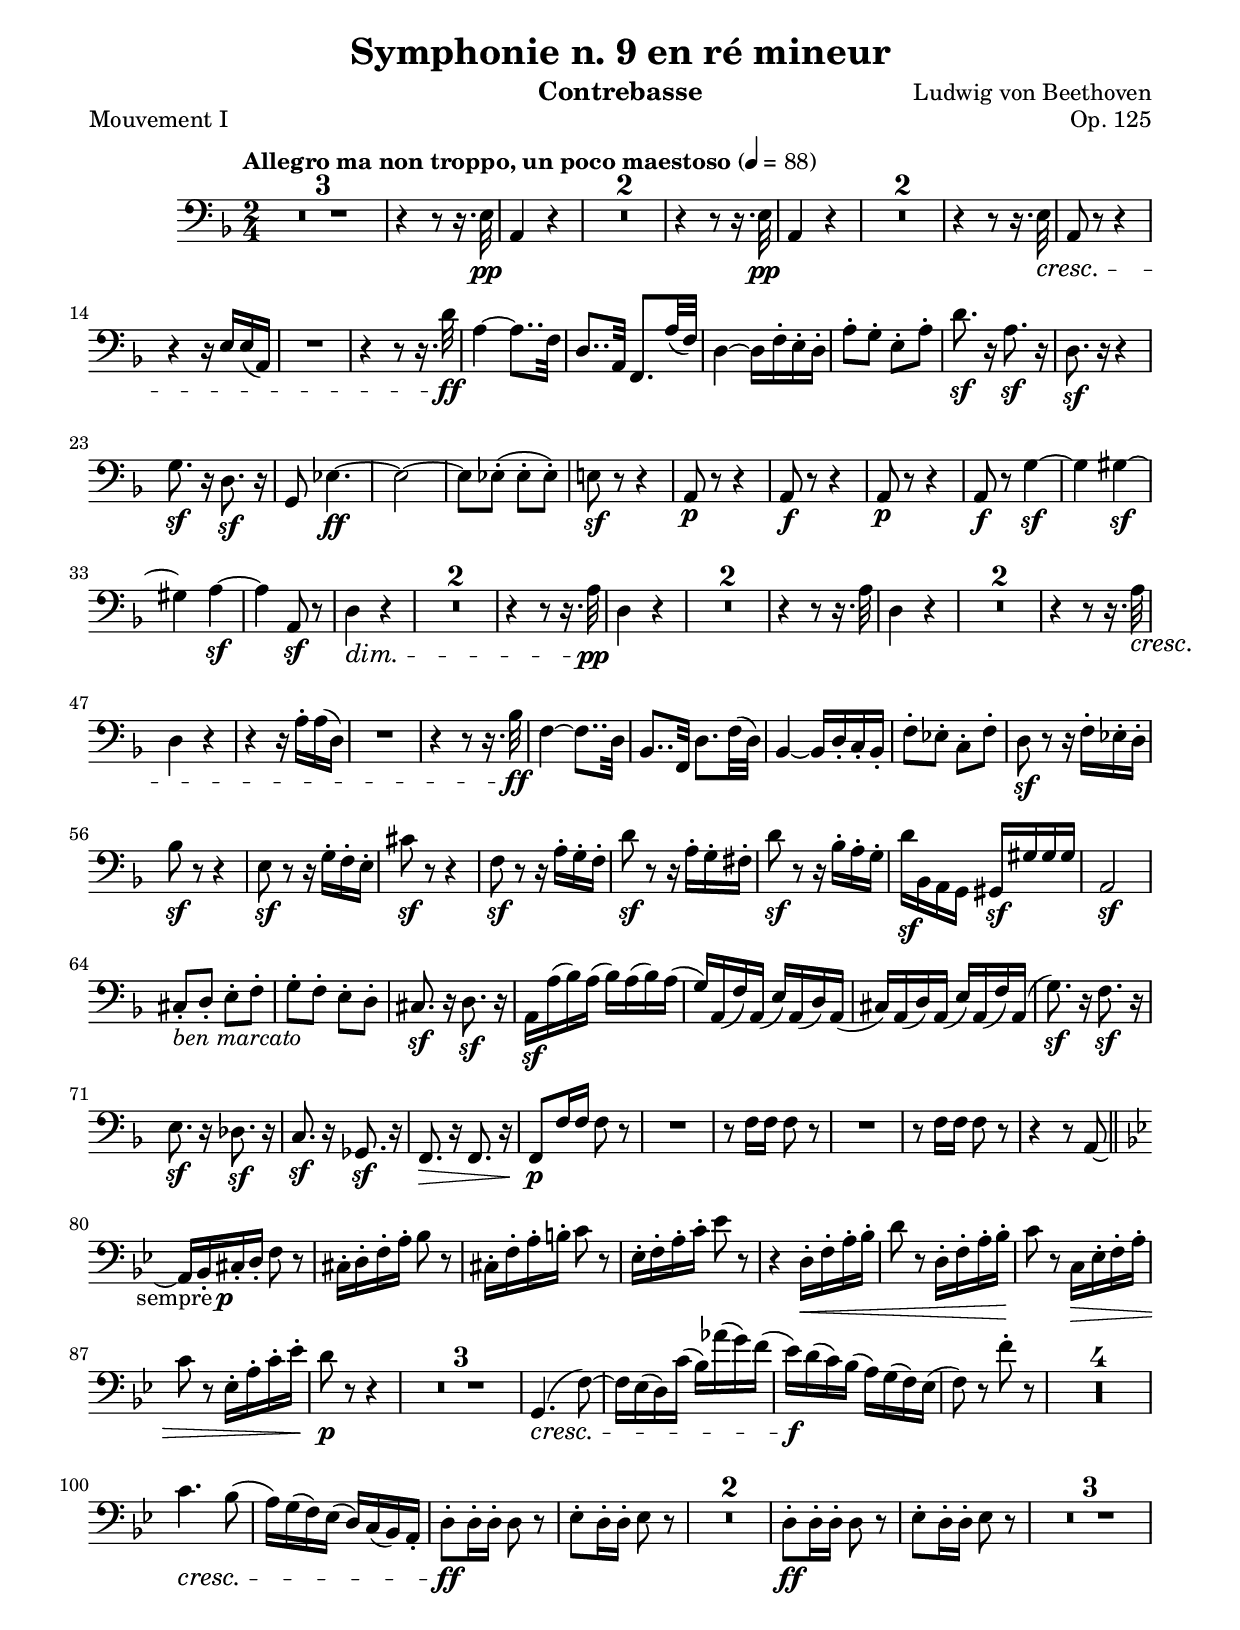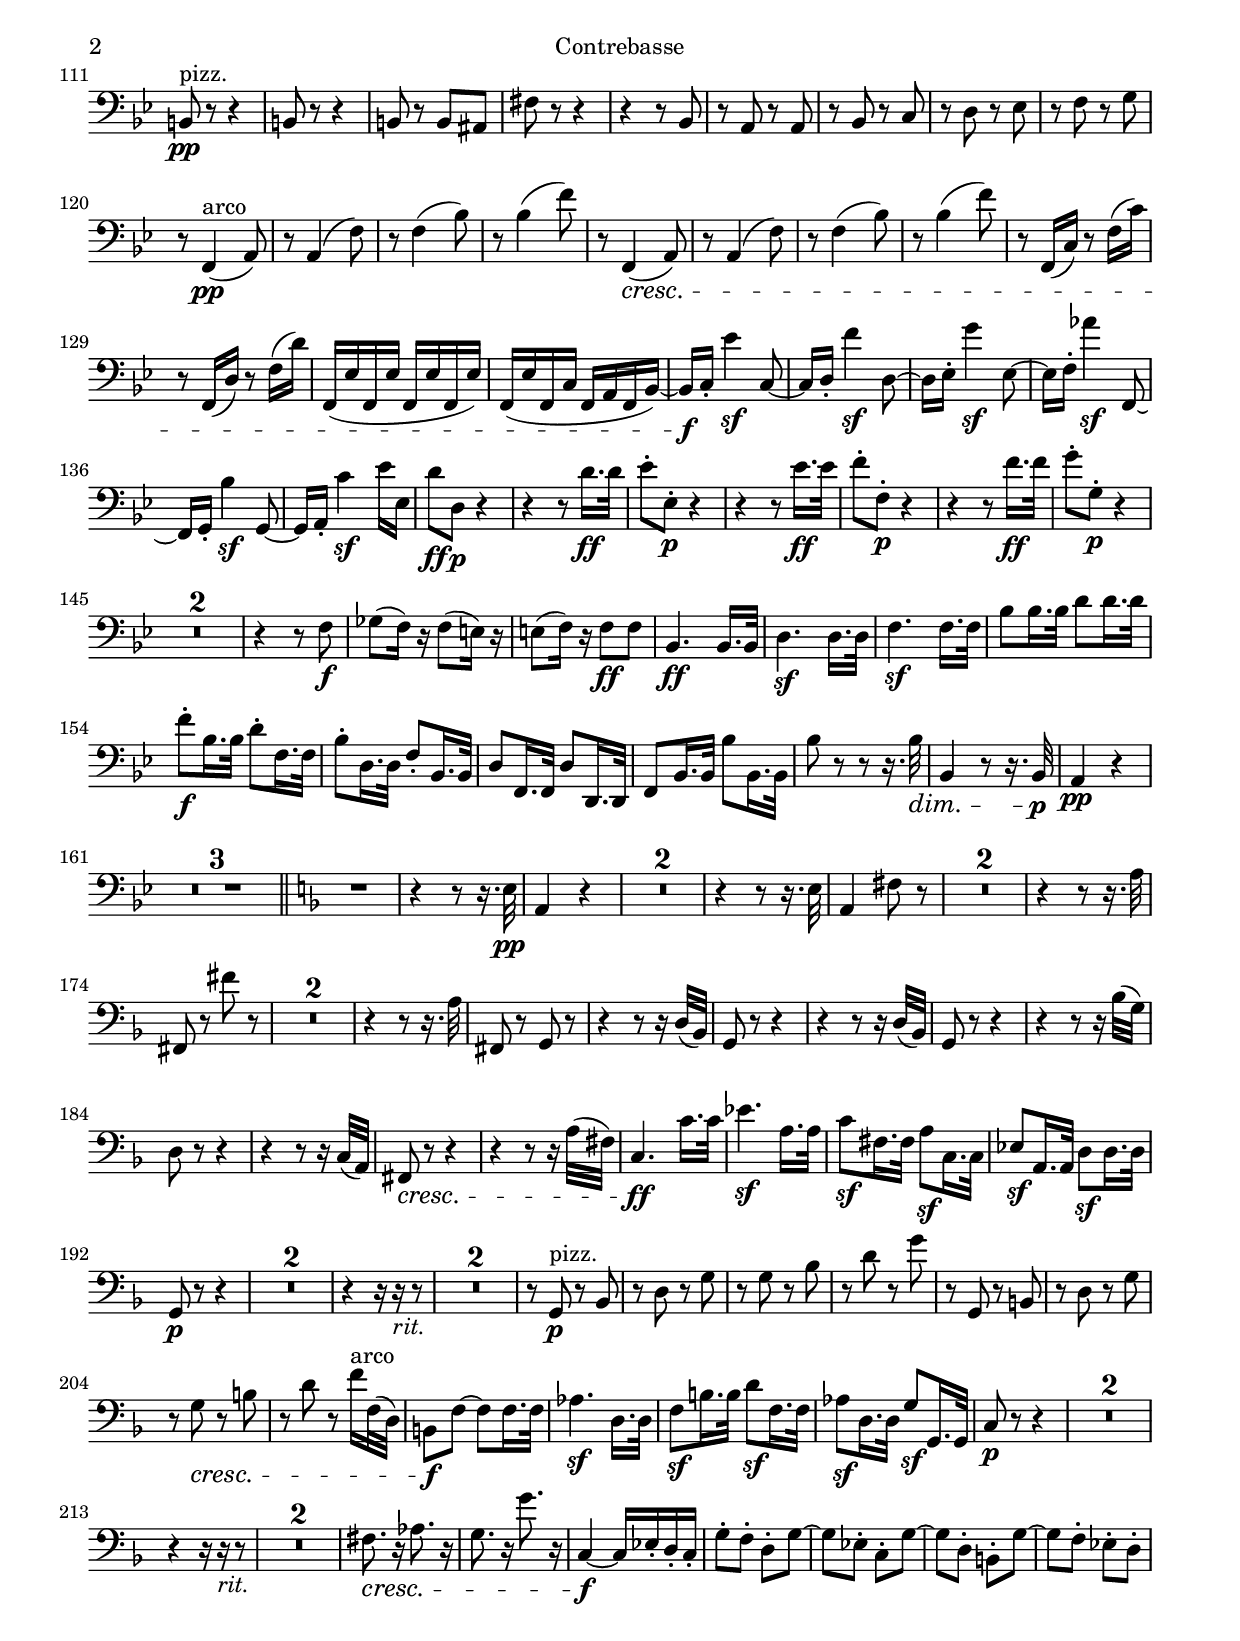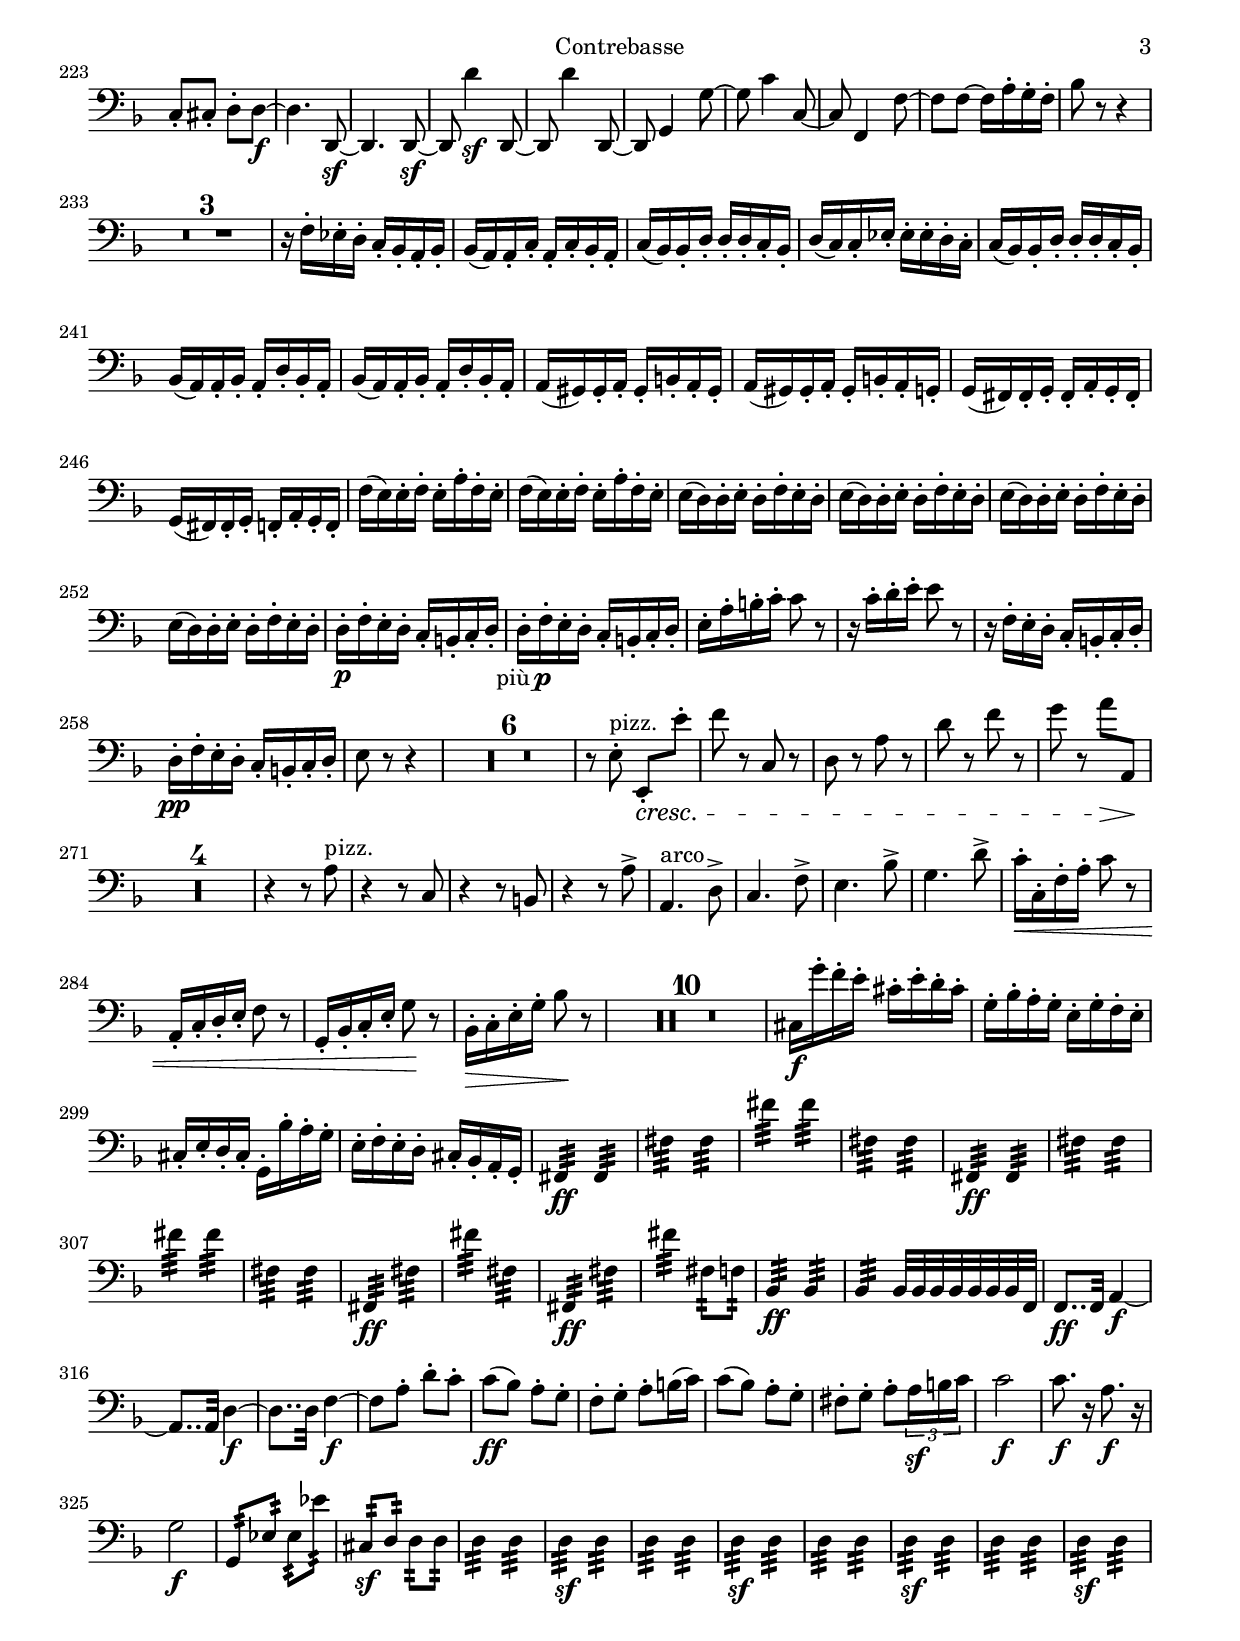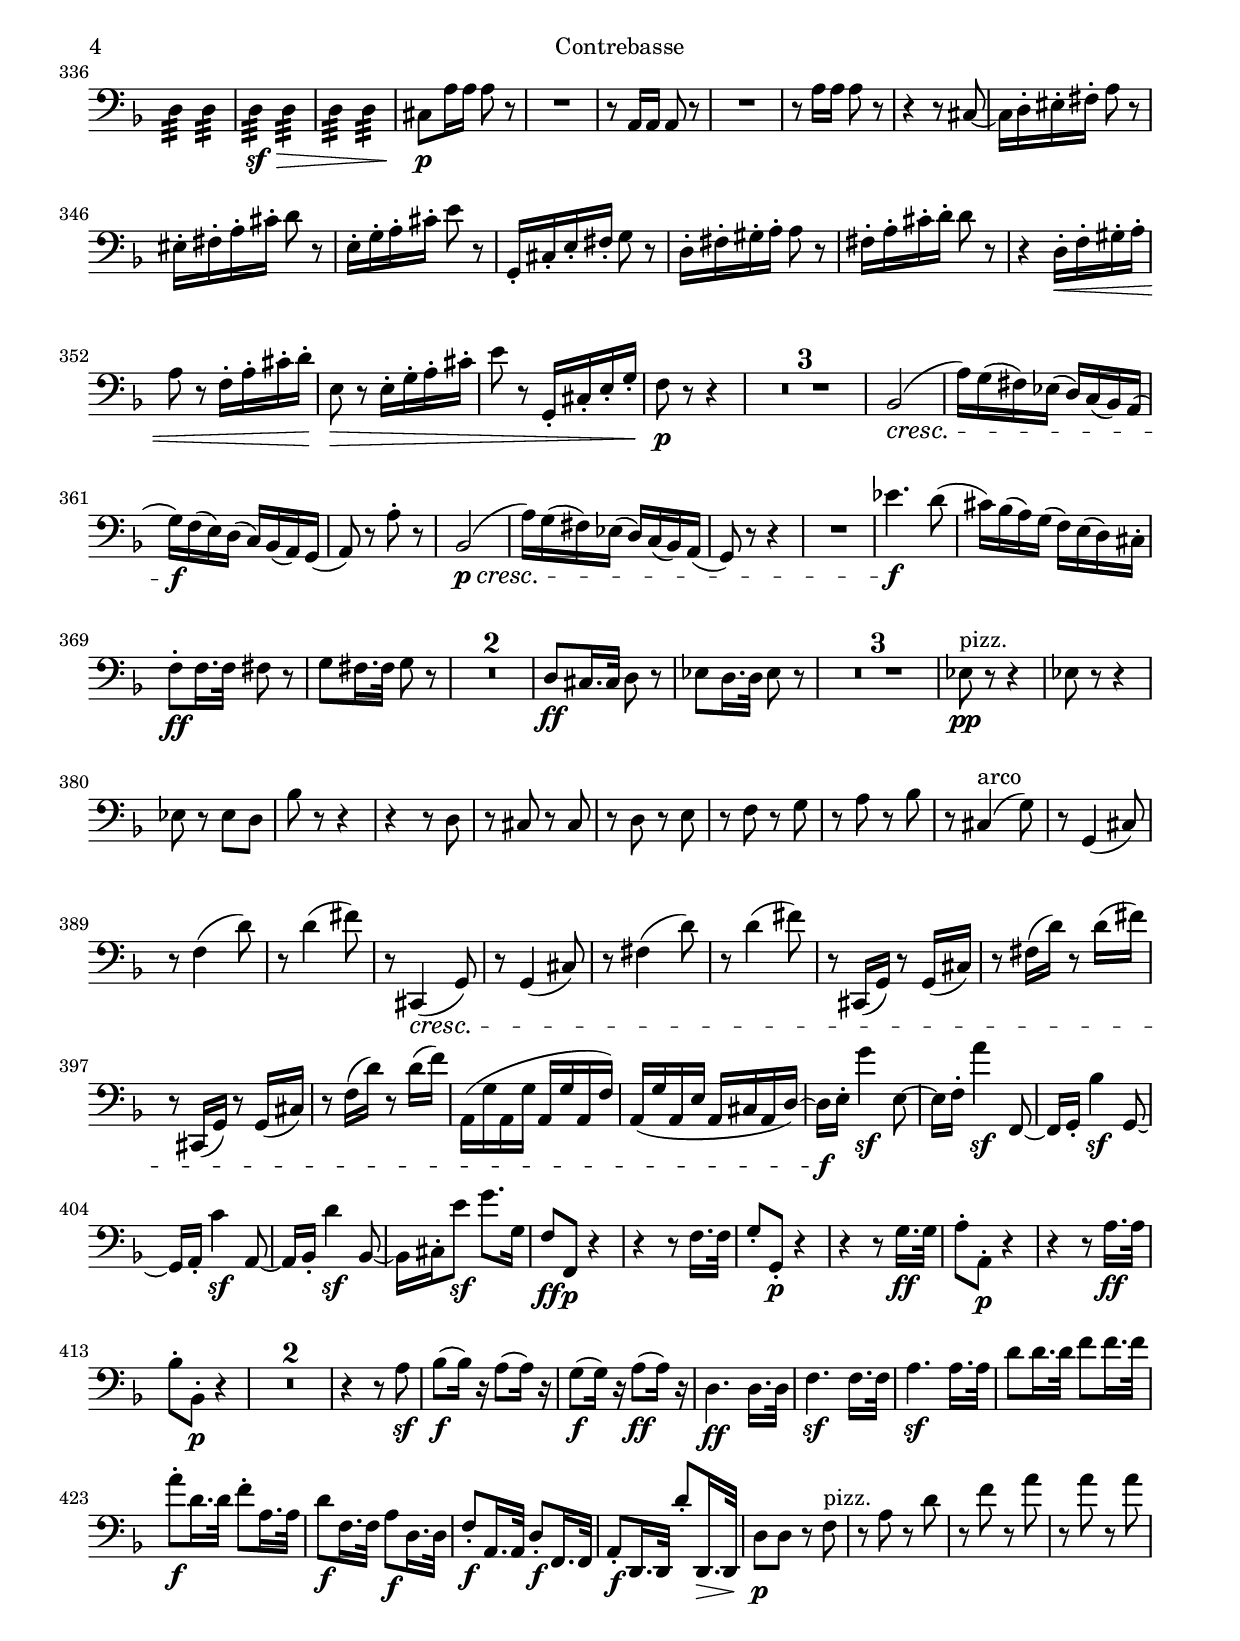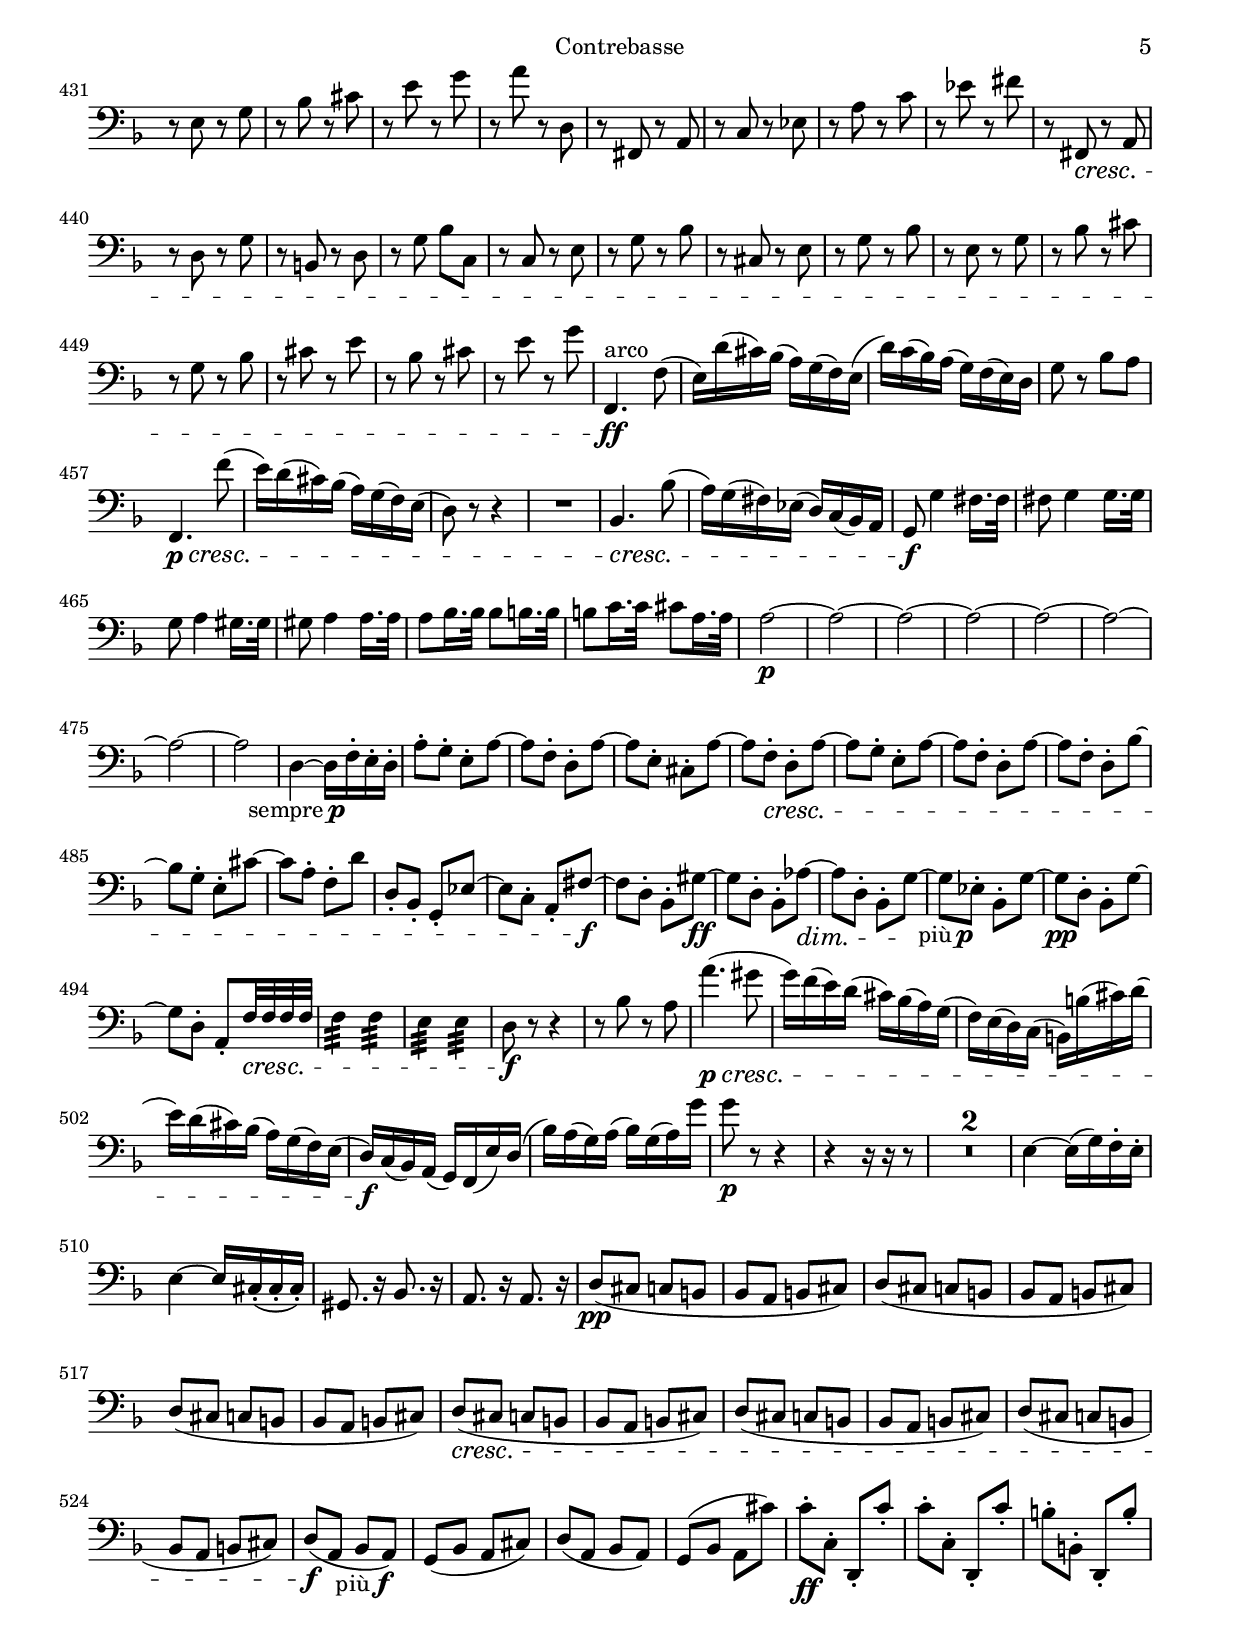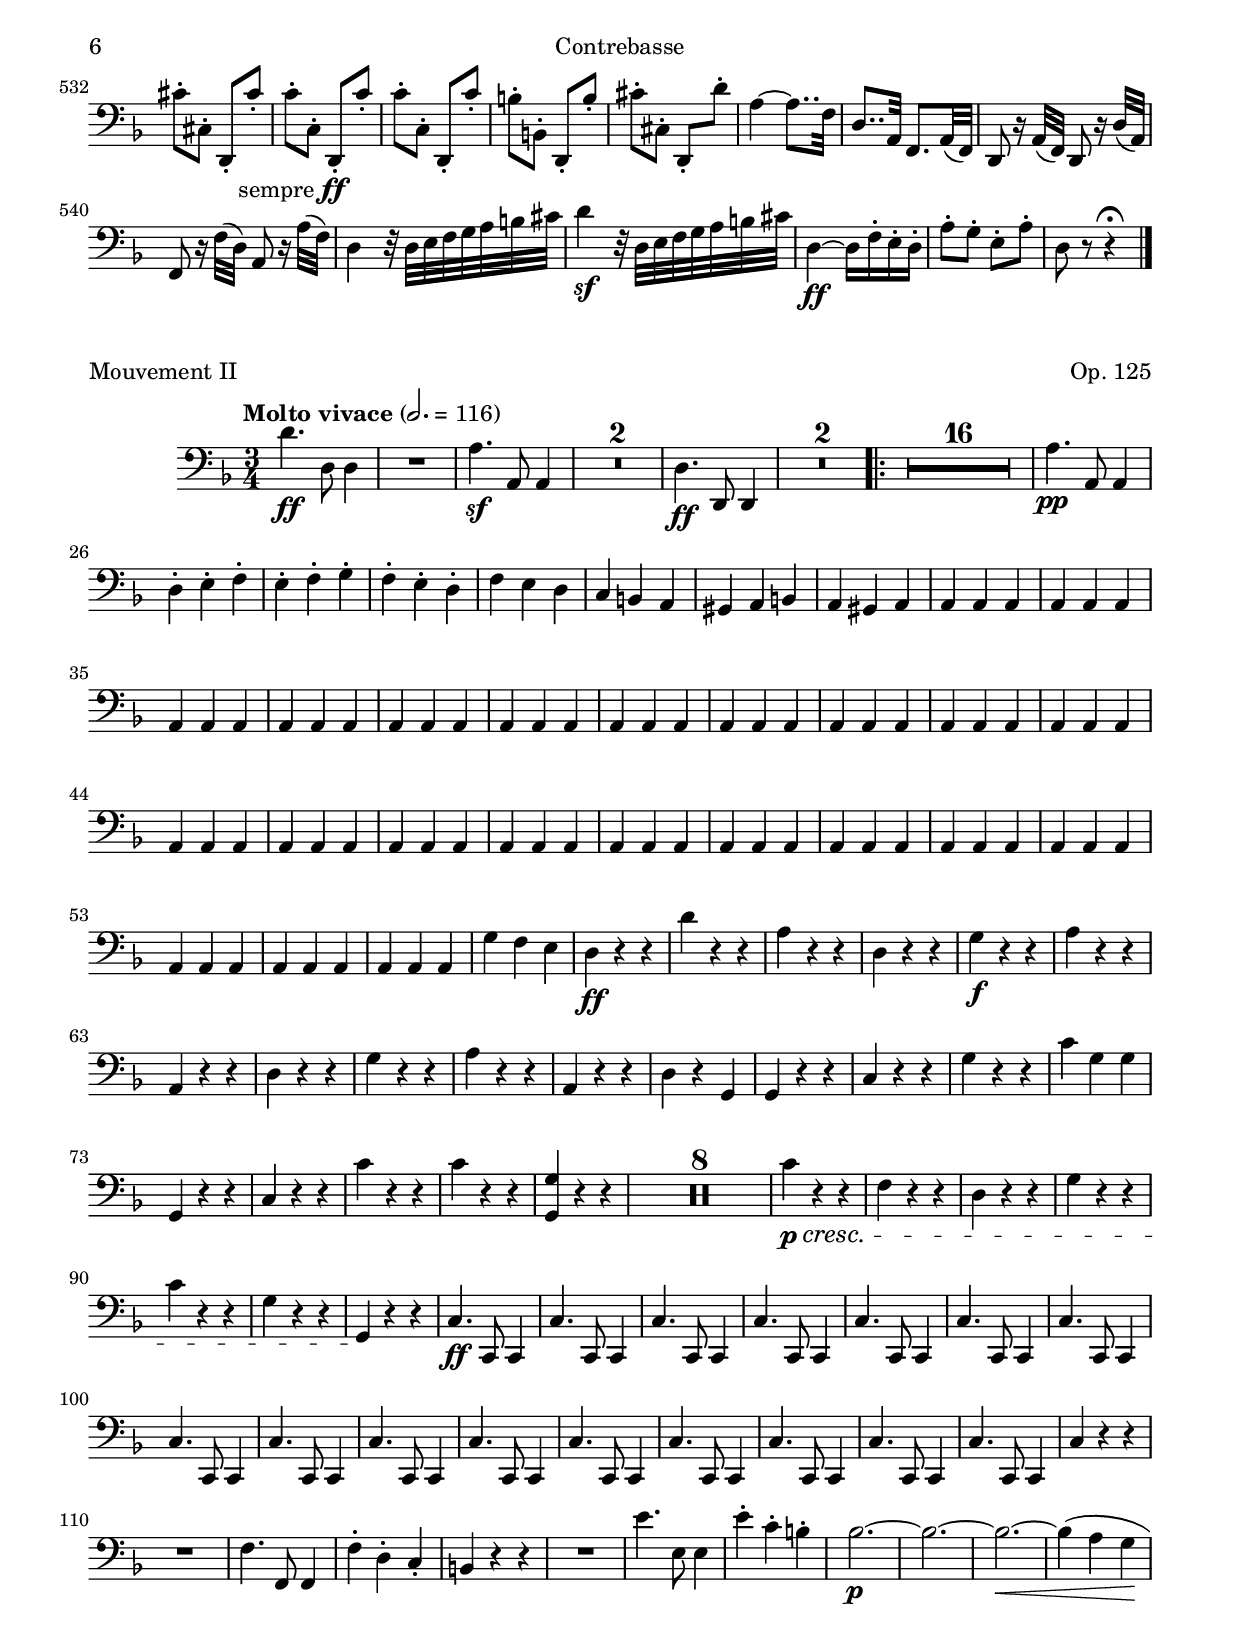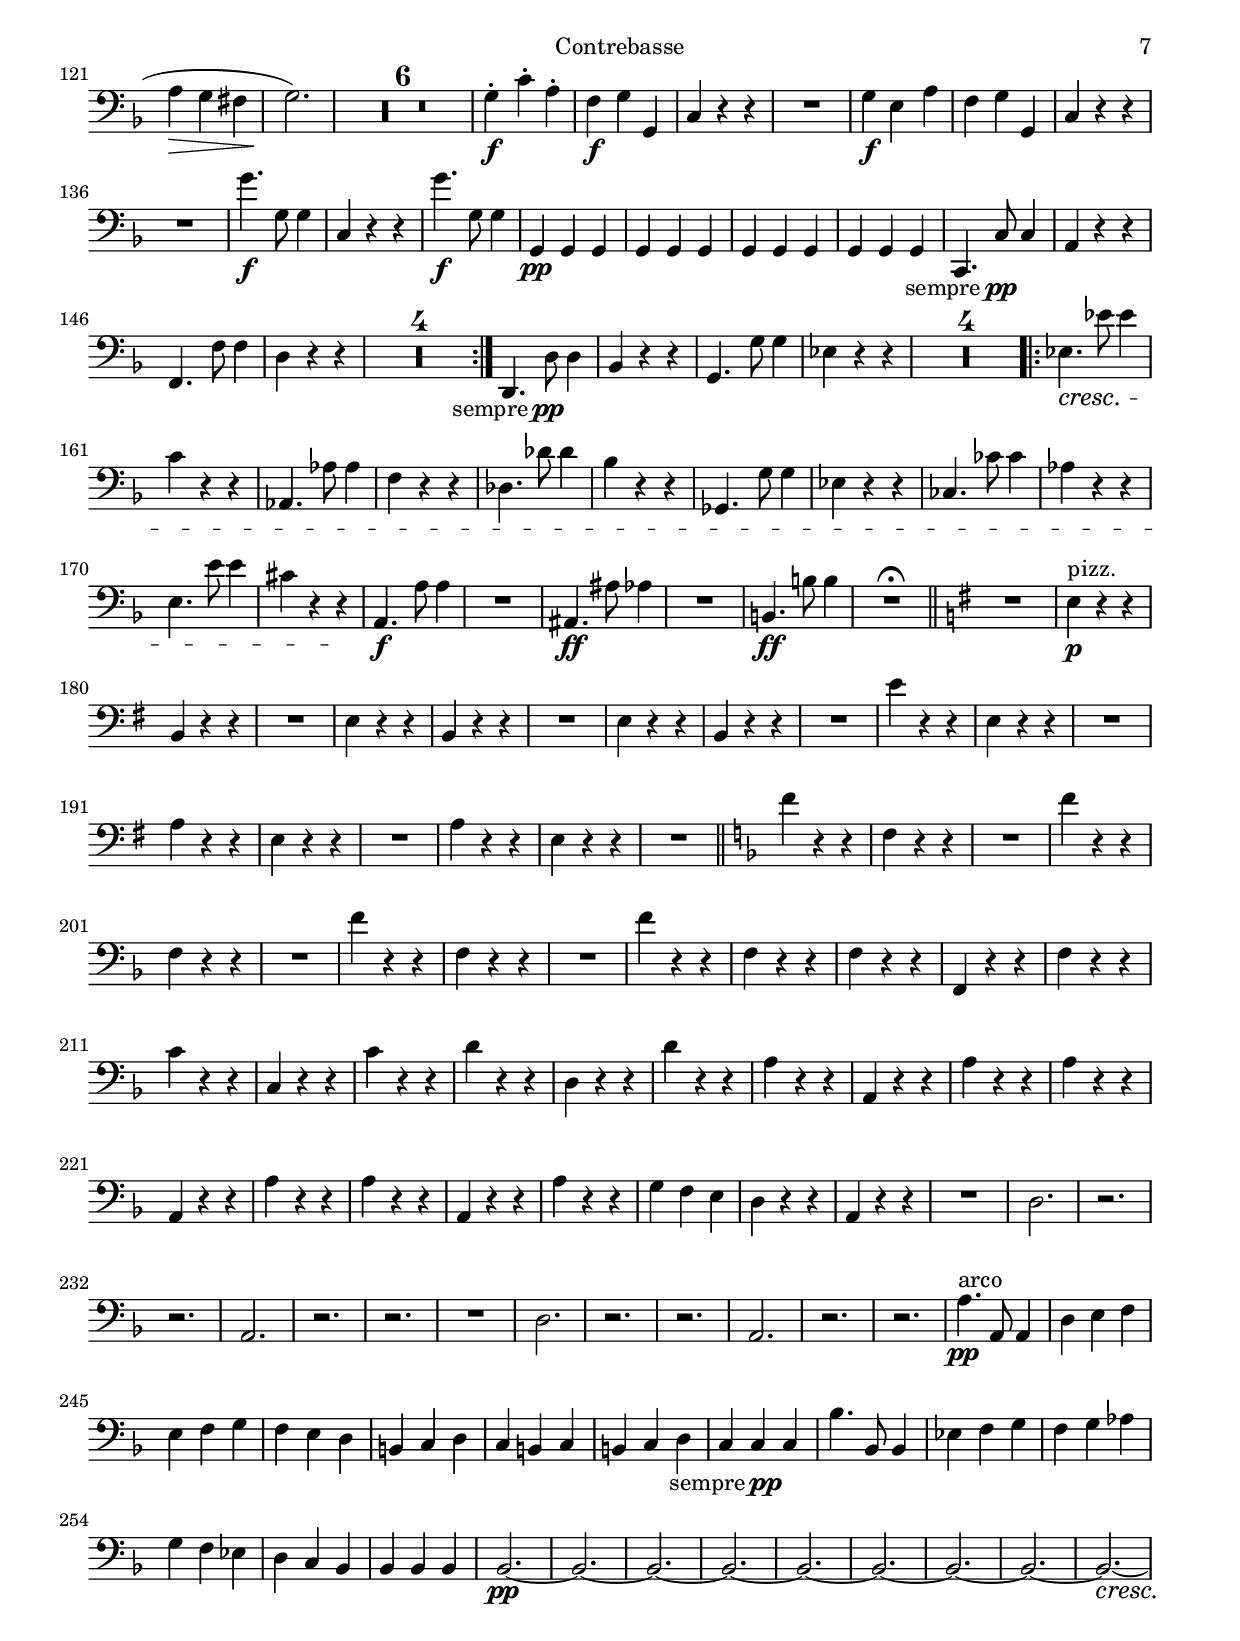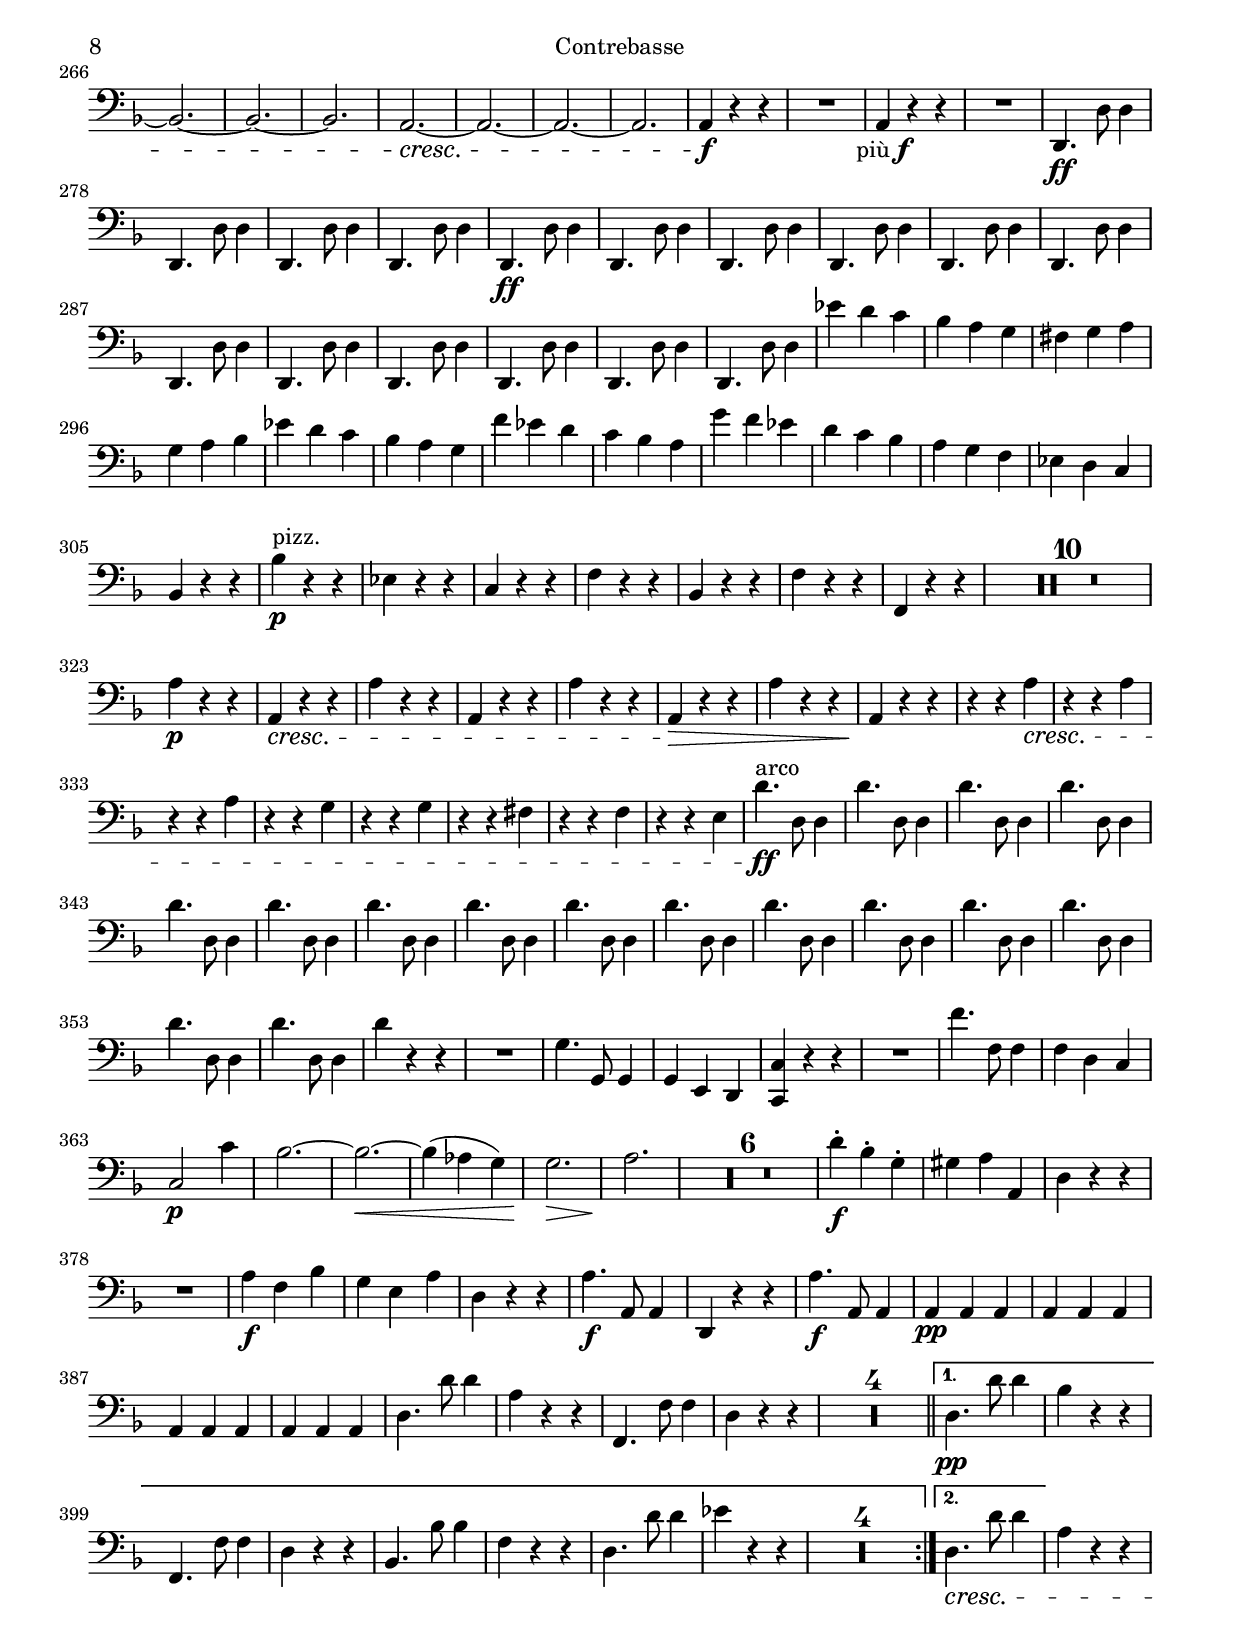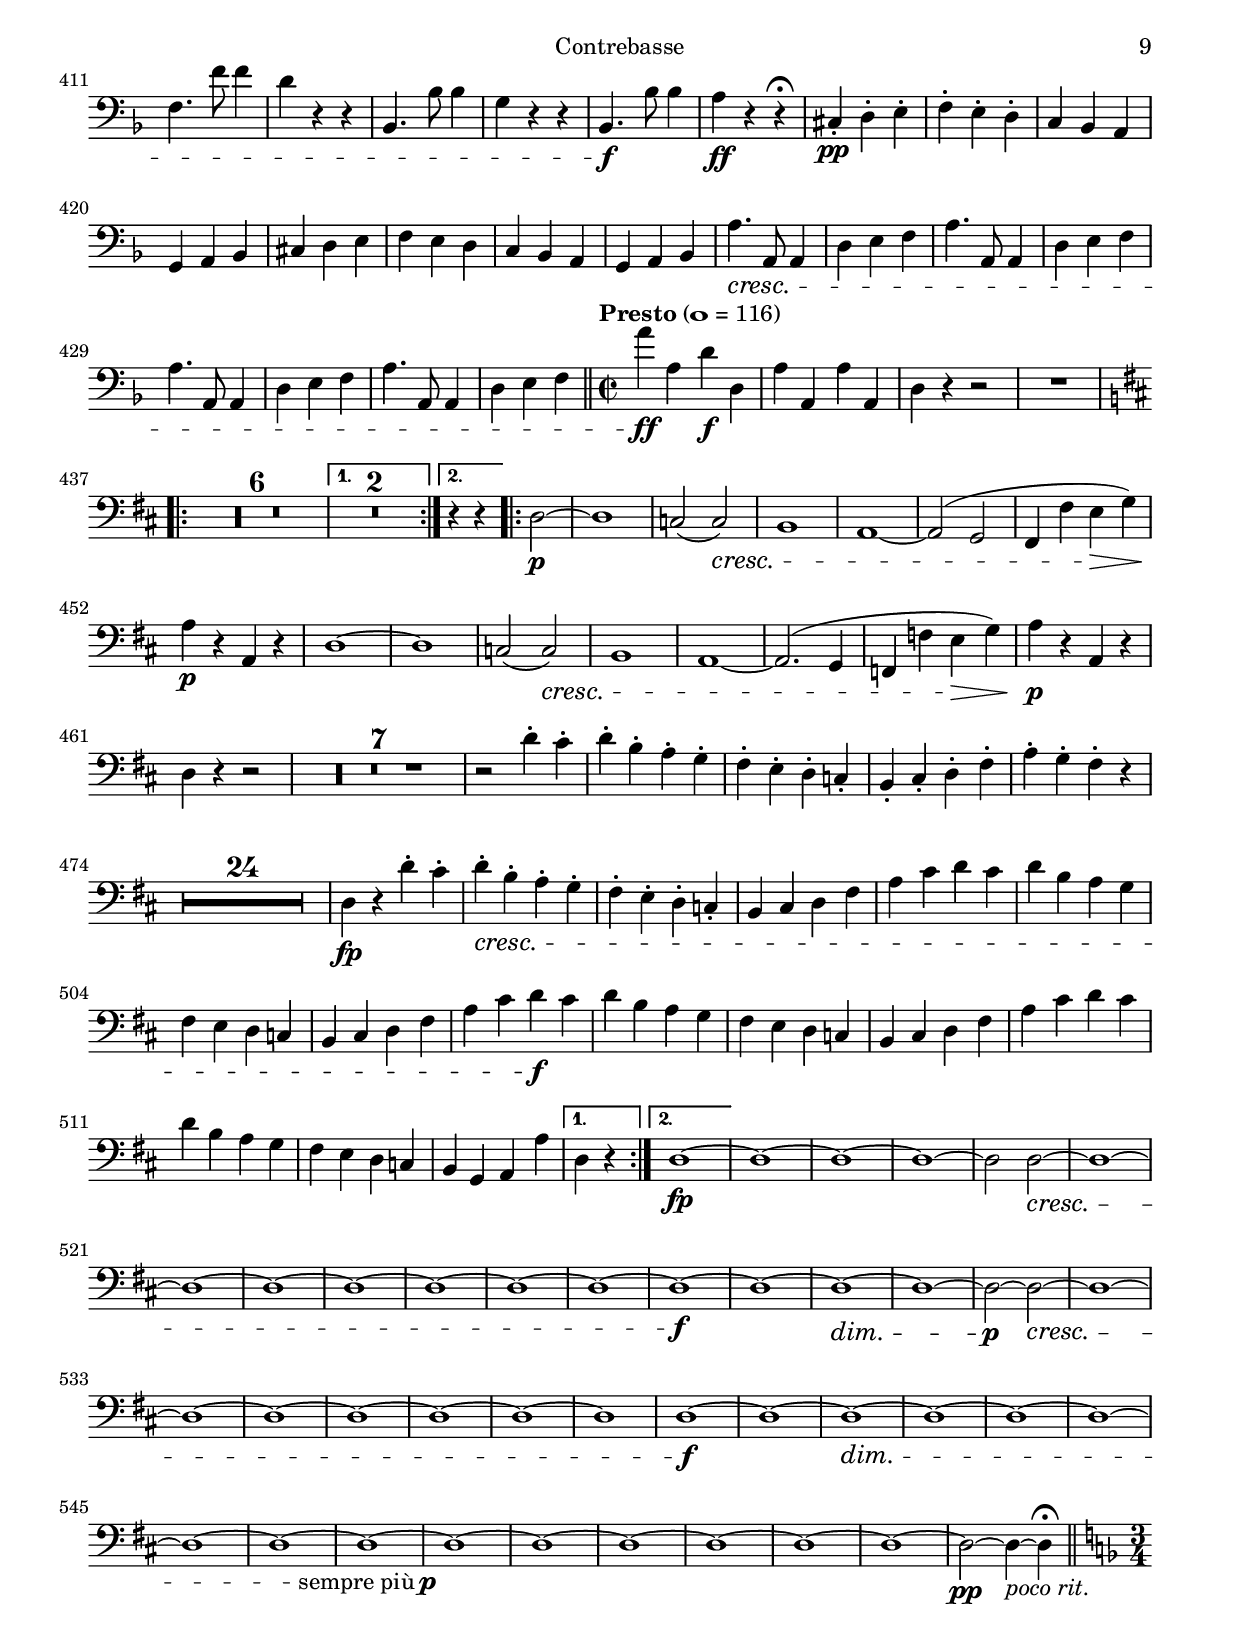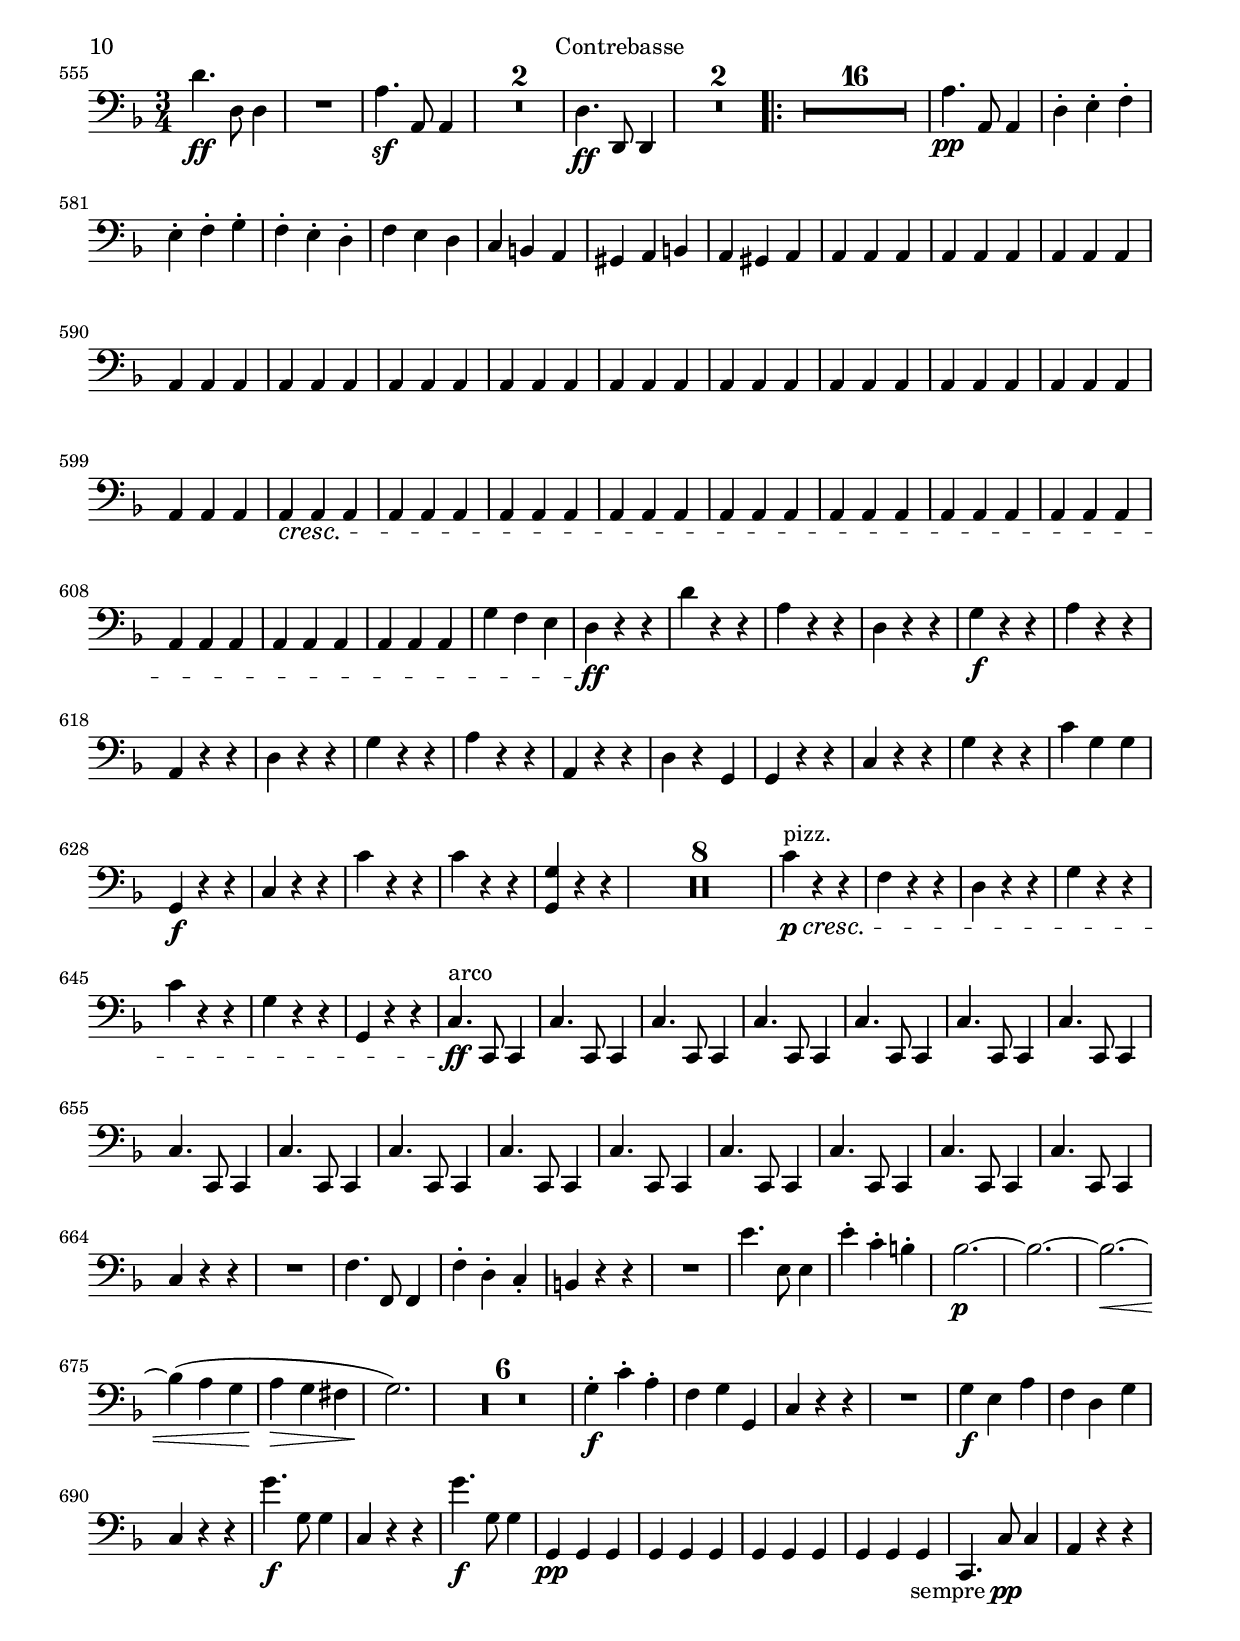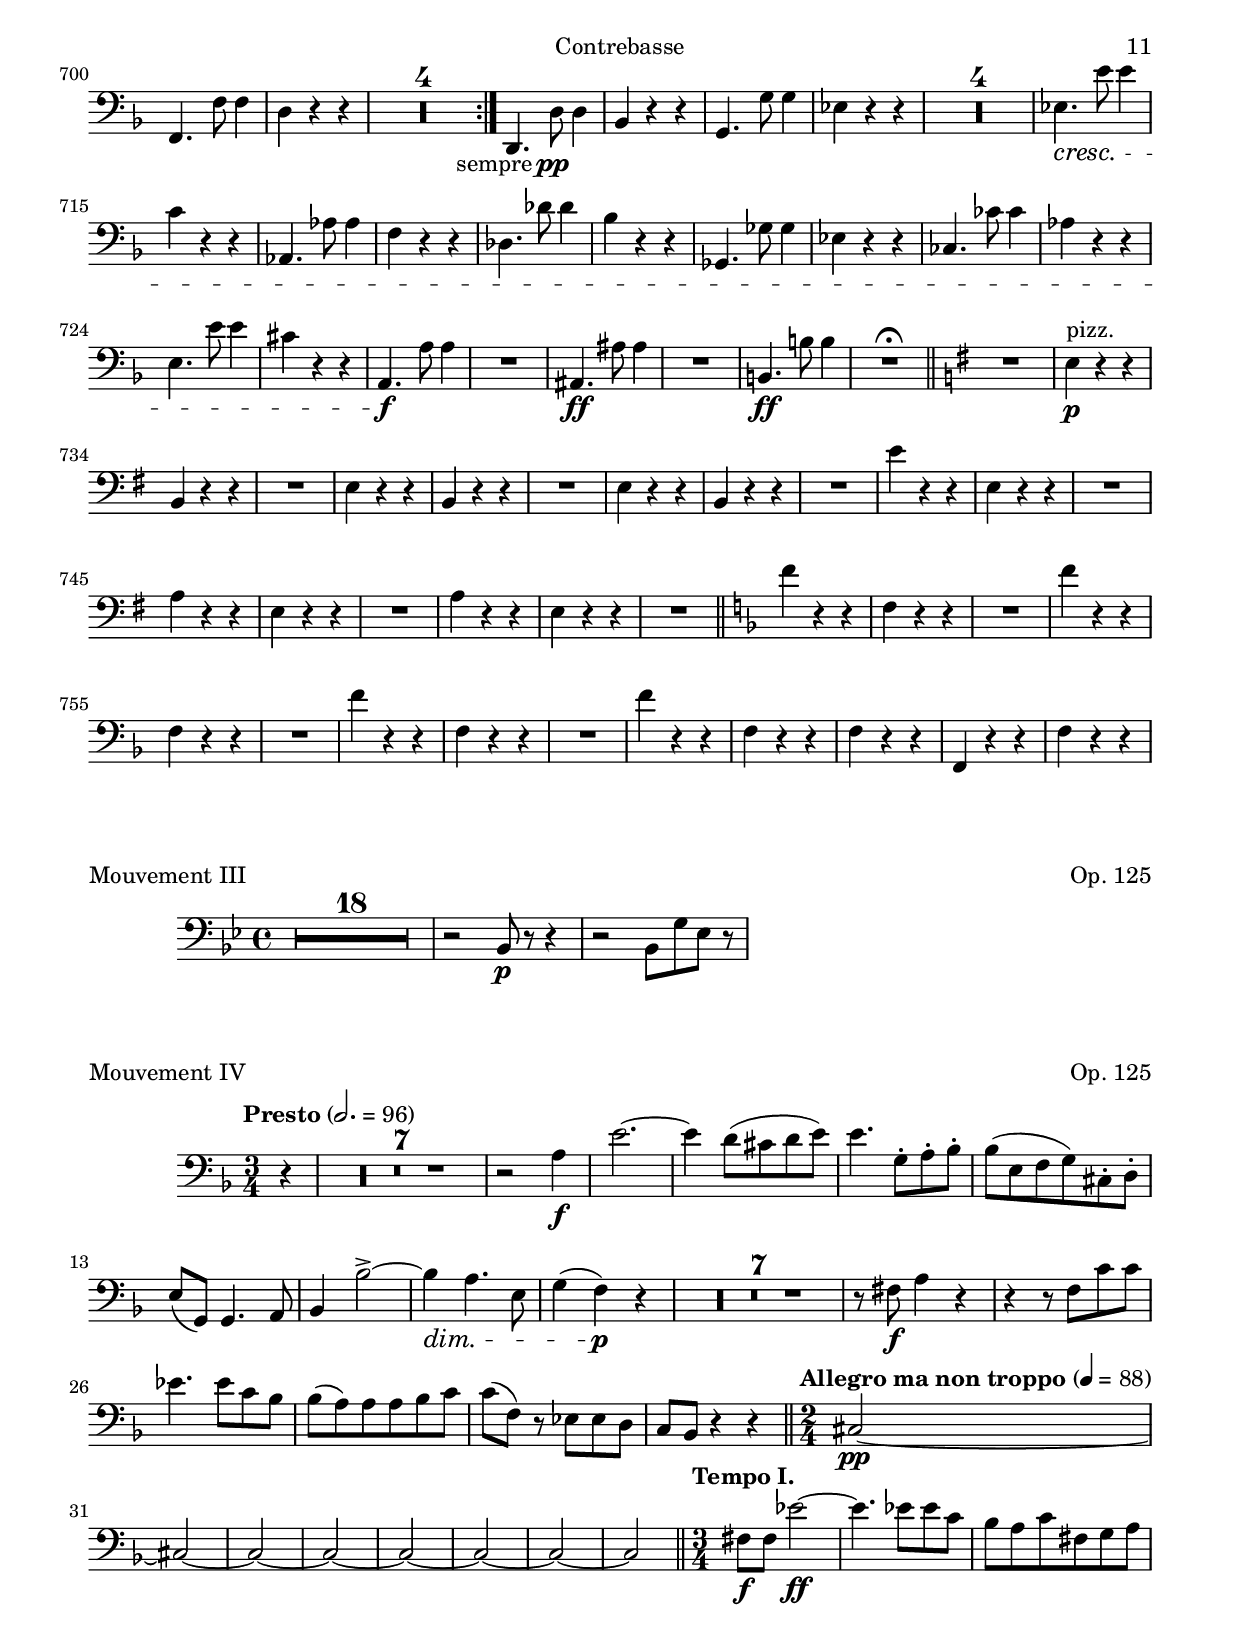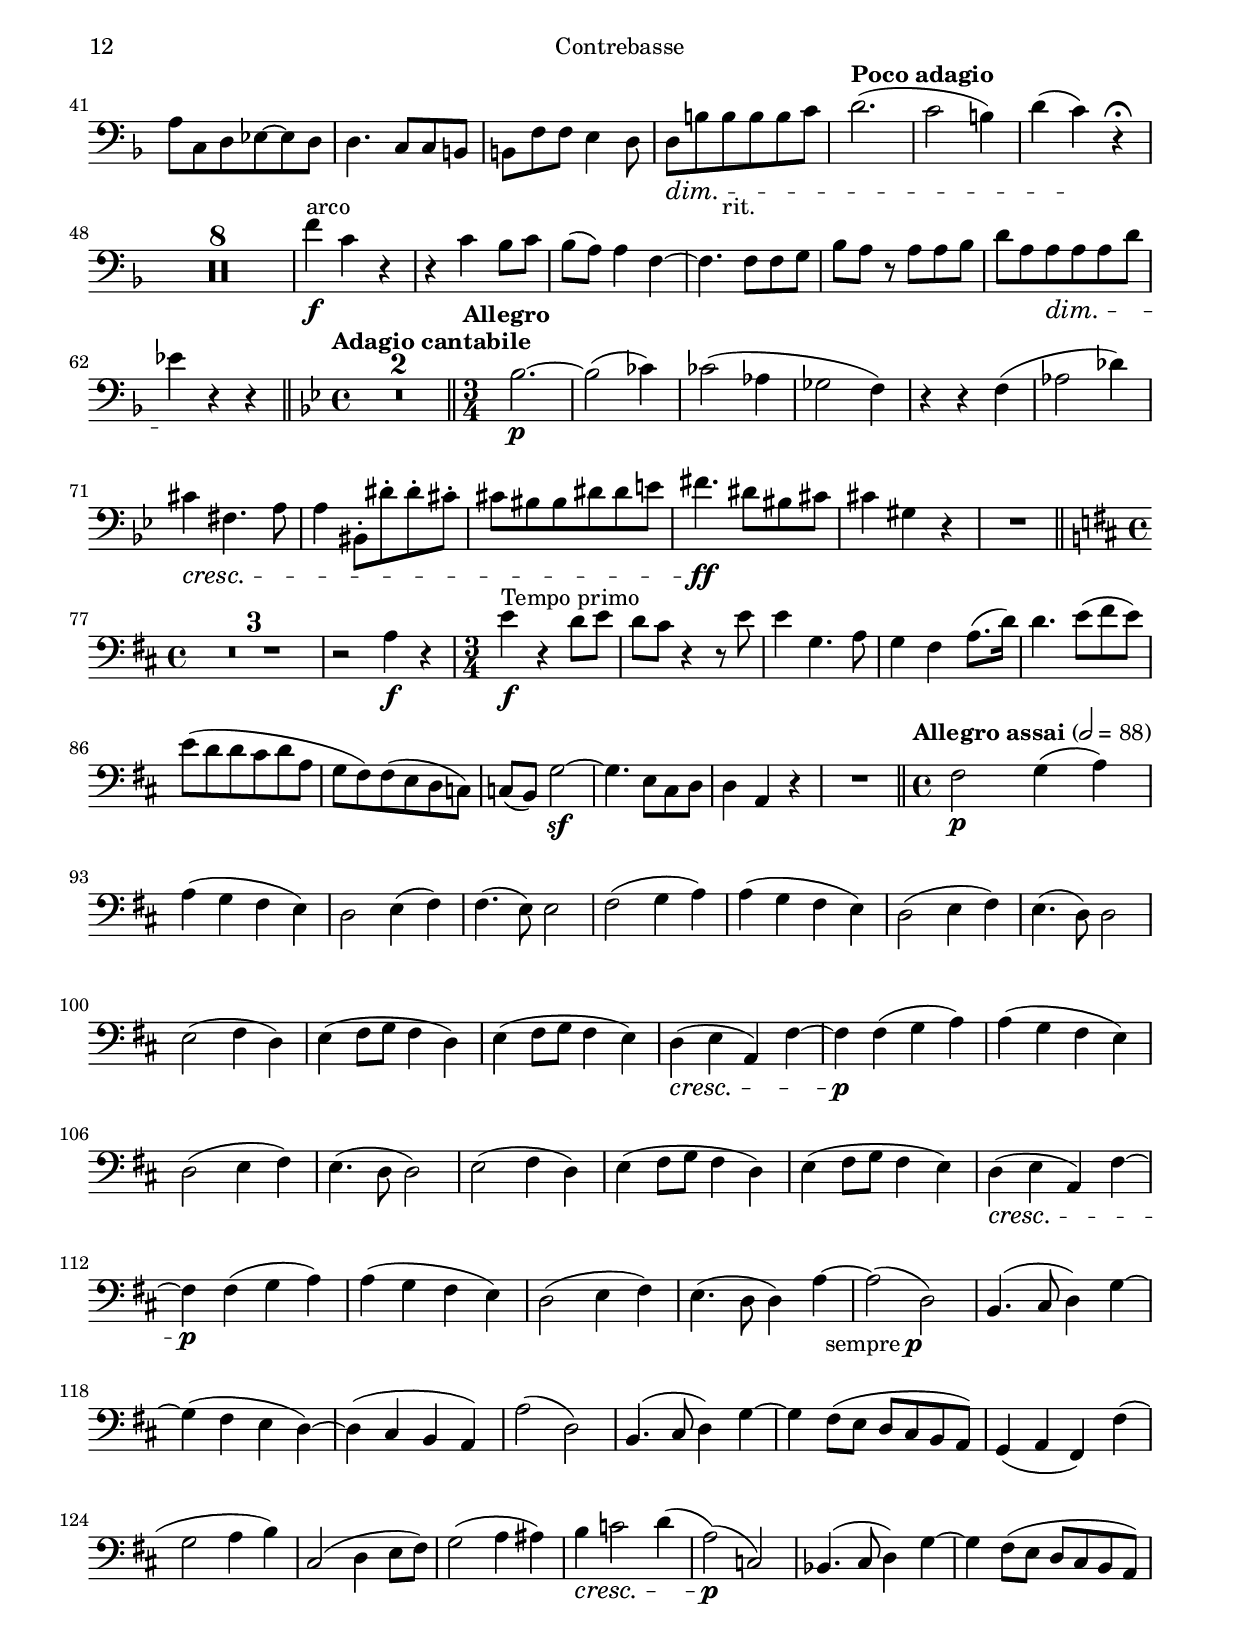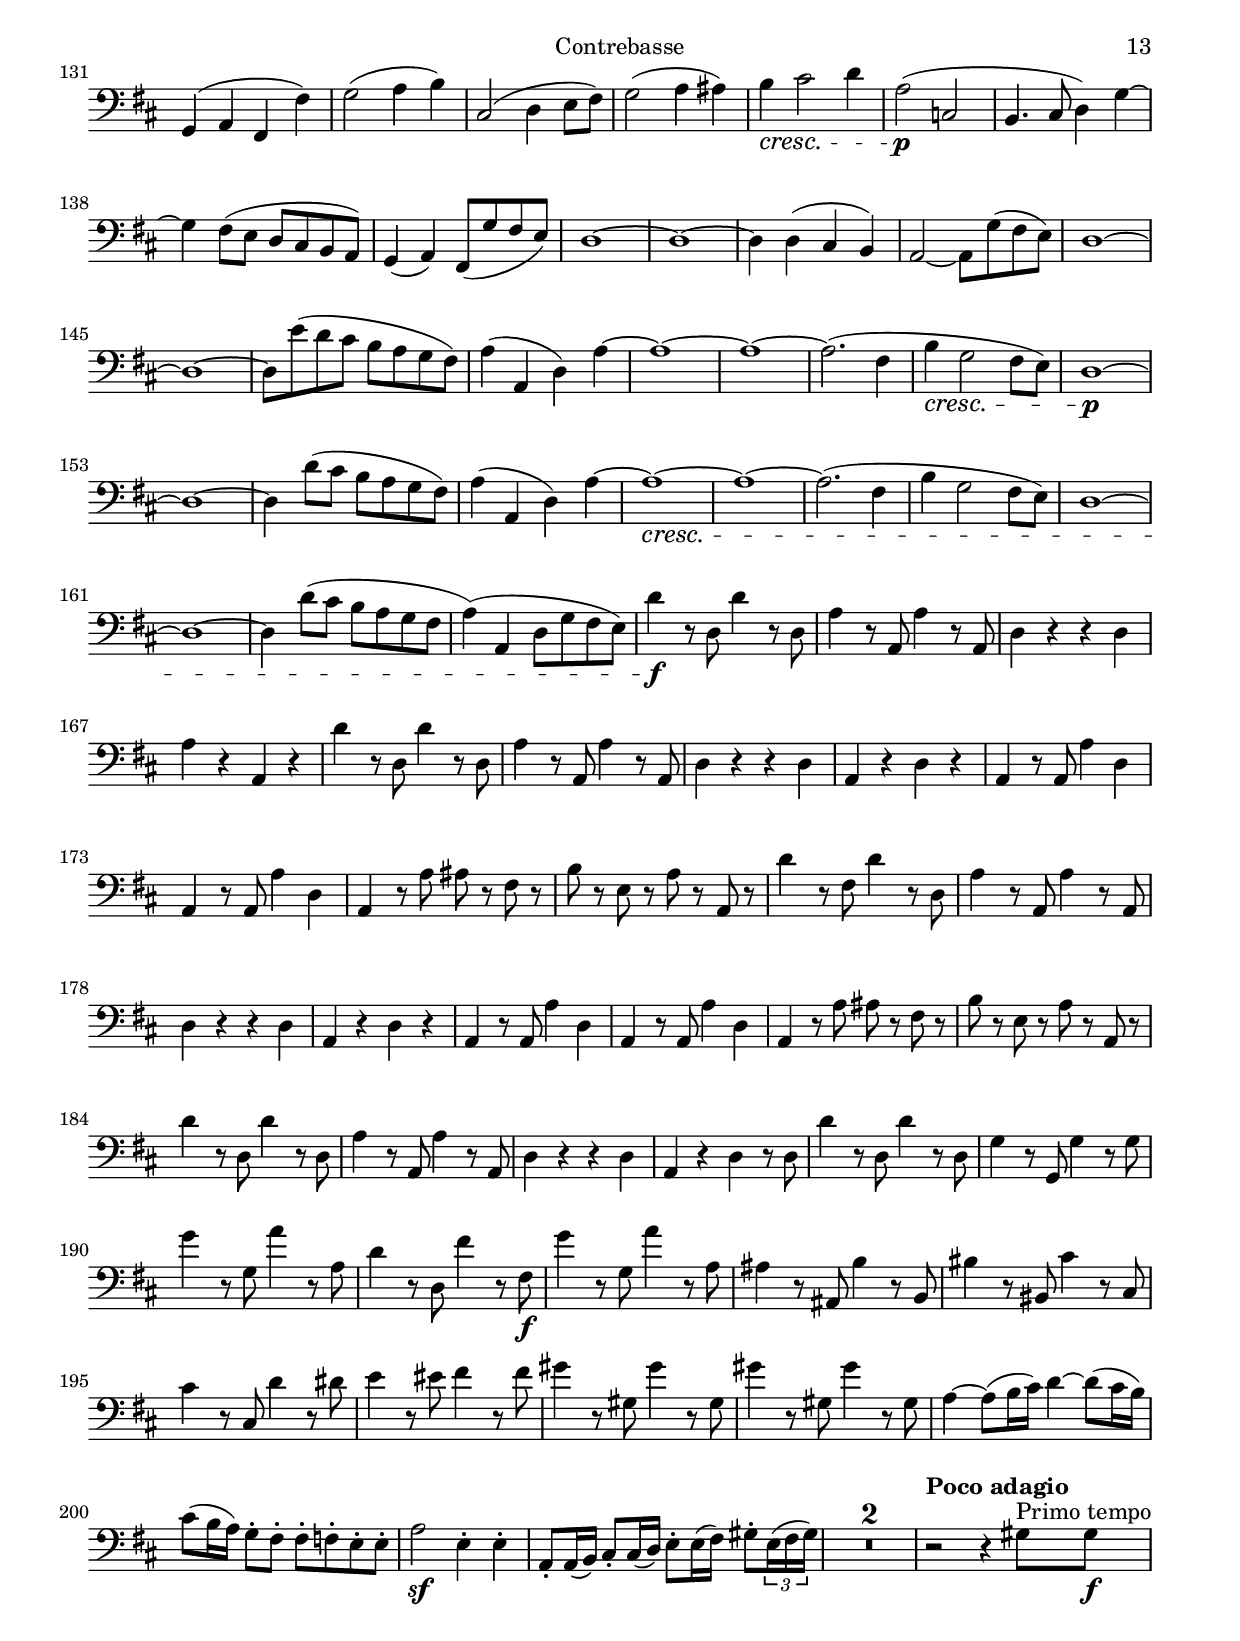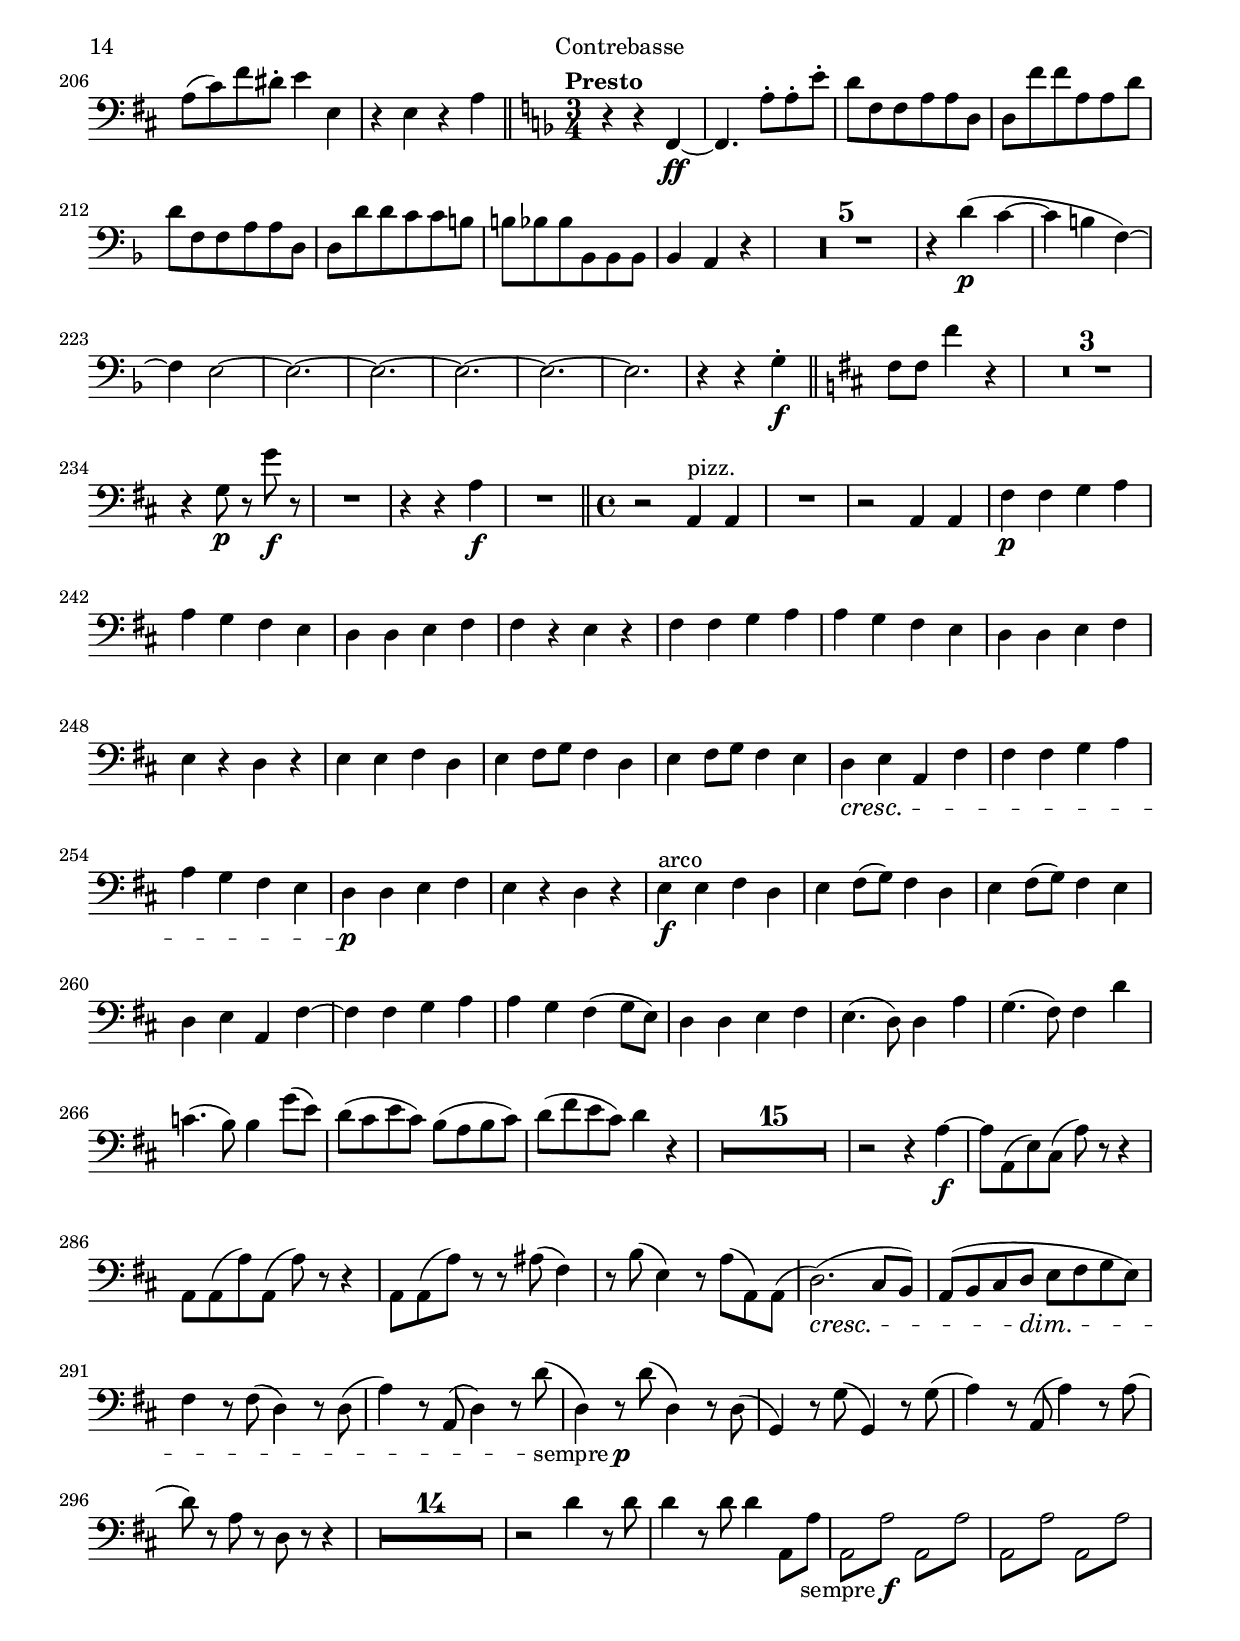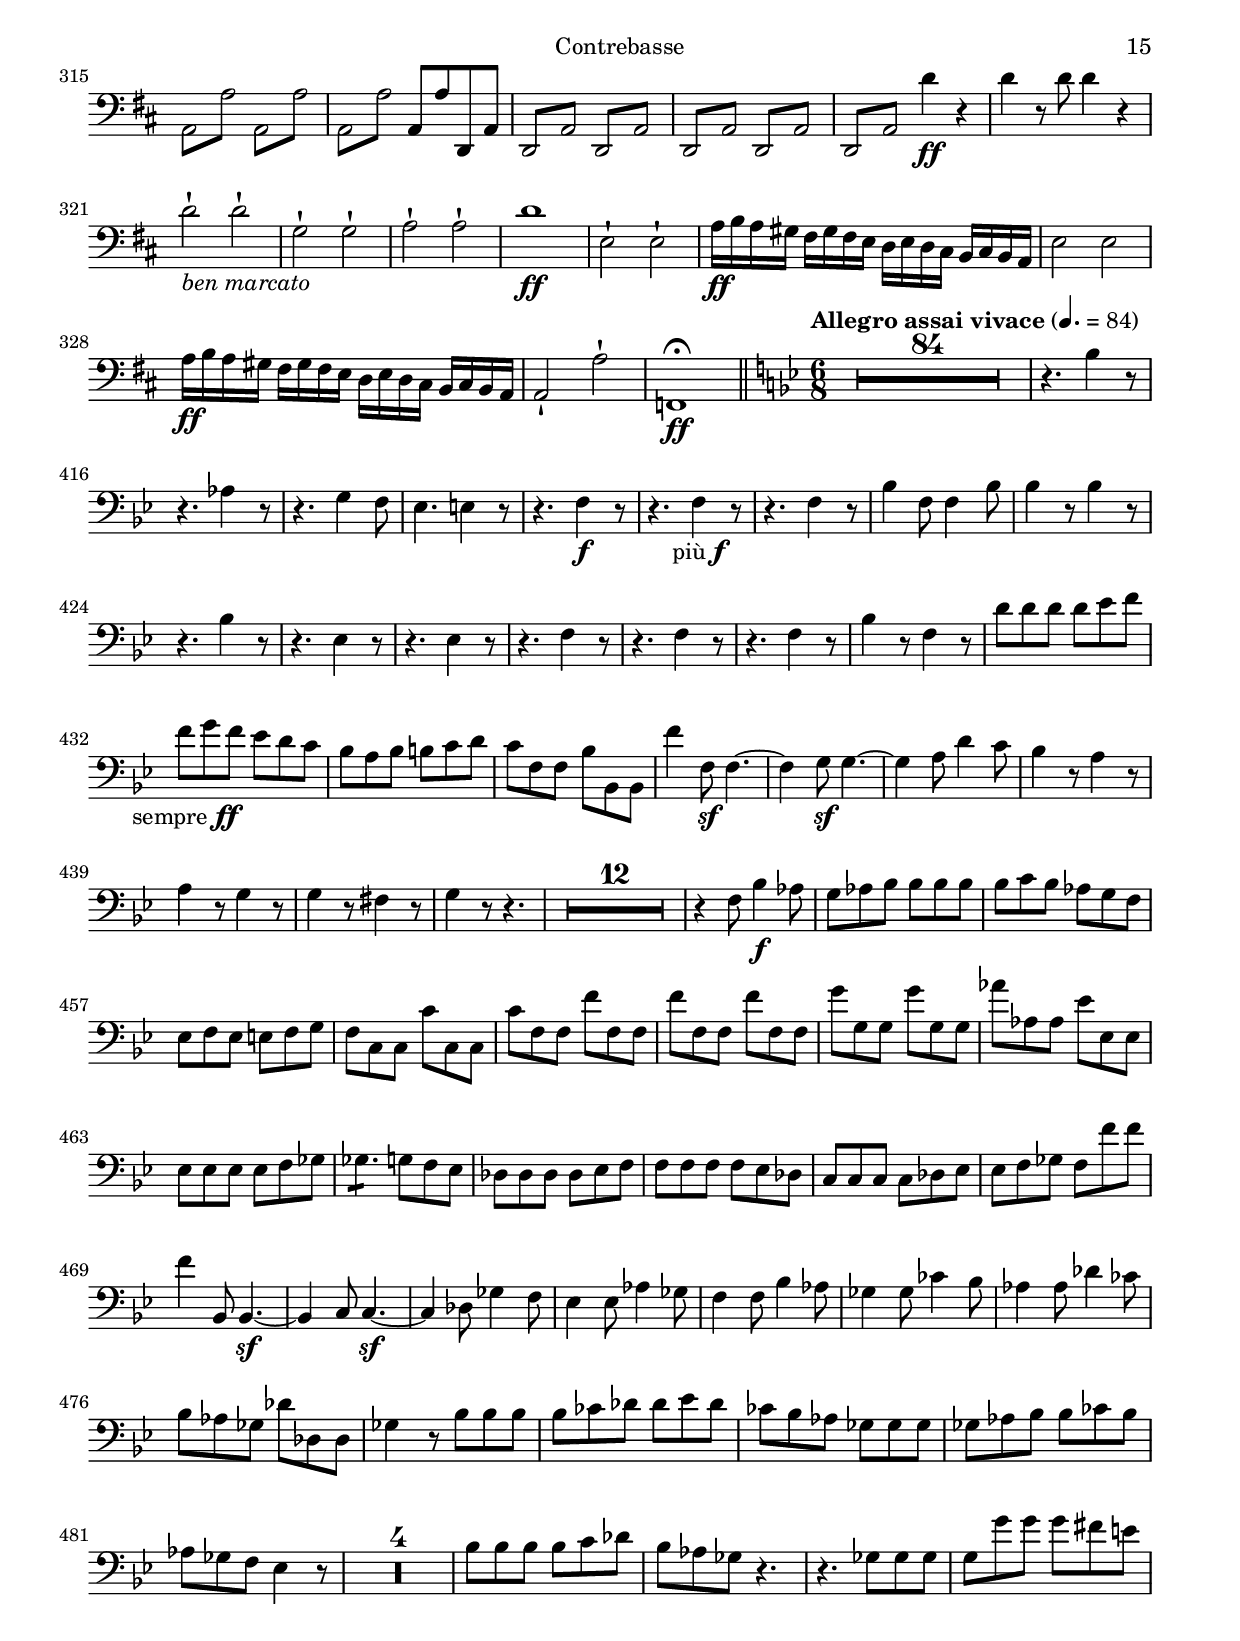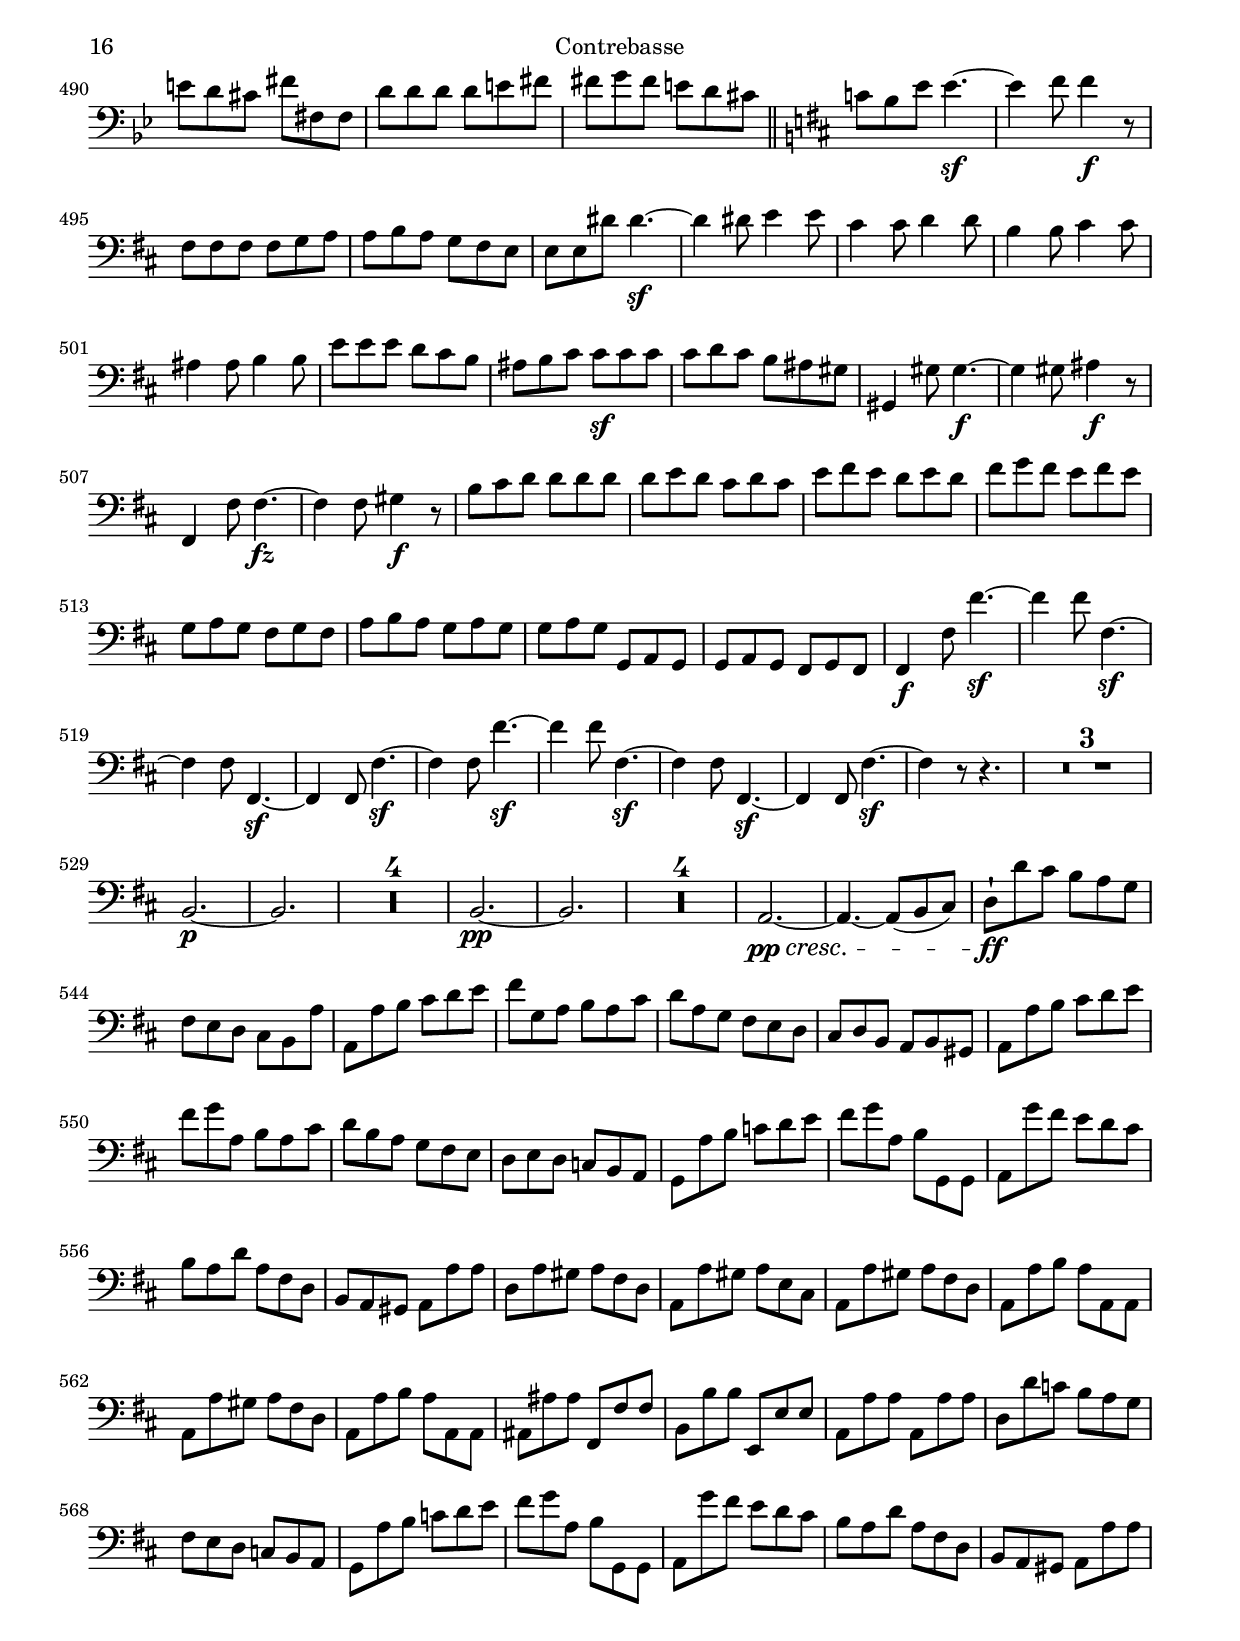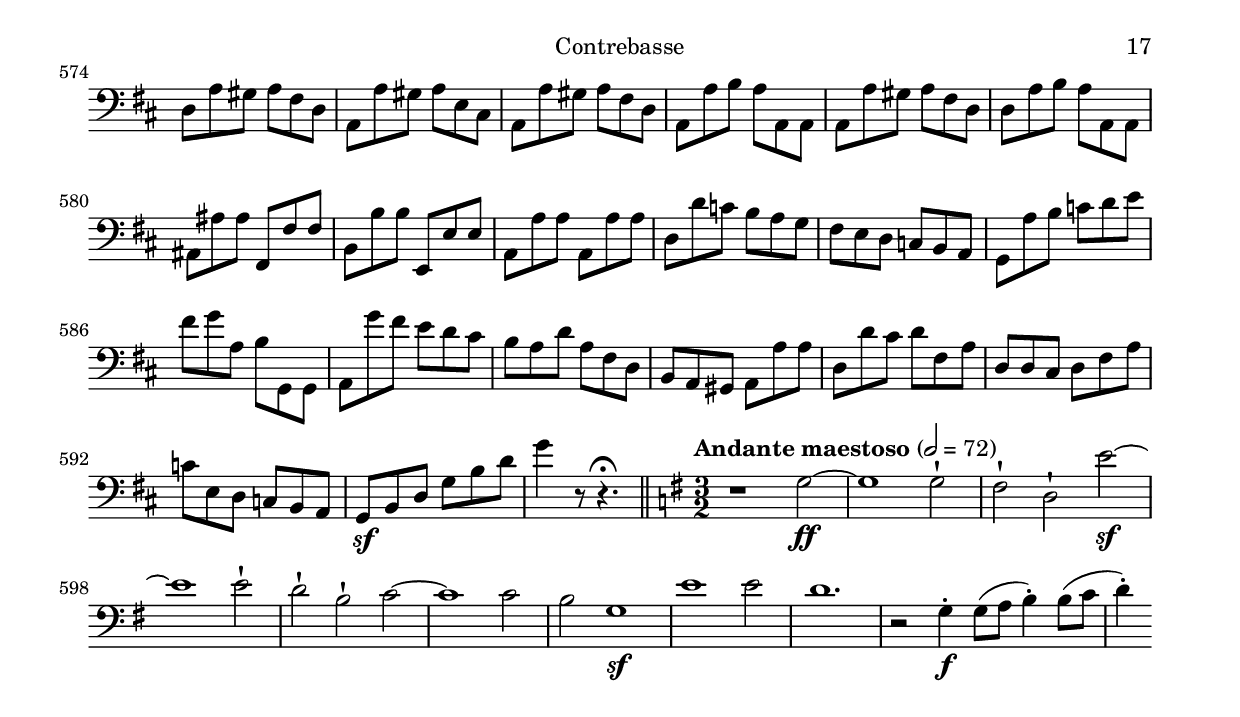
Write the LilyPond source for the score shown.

\include "italiano.ly"
\include "common.ily"

contrabass_mvtI = \relative do
{
    \tempo "Allegro ma non troppo, un poco maestoso" 4 = 88
    \clef bass
    \key re \minor
    \time 2/4
    
    R2 * 3 |
    r4 r8 r16. mi32-\pp |
    la,4 r |
    R2 * 2 |
    r4 r8 r16. mi'32-\pp |
    la,4 r |
    R2 * 2 |
    r4 r8 r16. mi'32-\cresc |
    la,8 r r4 |
    r r16 mi' mi( la,) |
    R2 |
    r4 r8 r16. re'32-\ff |
    la4 ~ la8.. fa32 |
    re8.. la32 fa8. la'32( fa) |
    re4 ~ re16 fa-. mi-. re-. |
    la'8-. sol-. mi-. la-. |
    re8.-\sf r16 la8.-\sf r16 |
    re,8.-\sf r16 r4 |
    sol8.-\sf r16 re8.-\sf r16 |
    sol,8 mib'4.-\ff ~ |
    mib2 ~ |
    mib8 mib-.( mib-. mib-.) |
    mi!8-\sf r r4 |
    la,8-\p r r4 |
    la8-\f r r4 |
    la8-\p r r4 |
    la8-\f r sol'4-\sf ~ |
    sol sold-\sf ~ |
    sold la-\sf ~ |
    la la,8-\sf r |
    re4-\dim r |
    R2 * 2 |
    r4 r8 r16. la'32-\pp |
    re,4 r |
    R2 * 2 |
    r4 r8 r16. la'32 |
    re,4 r |
    R2 * 2 |
    r4 r8 r16. la'32-\cresc |
    re,4 r |
    r r16 la'-. la( re,) |
    R2 |
    r4 r8 r16. sib'32-\ff |
    fa4 ~ fa8.. re32 |
    sib8.. fa32 re'8. fa32( re) |
    sib4 ~ sib16 re-. do-. sib-. |
    fa'8-. mib-. do-. fa-. |
    re-\sf r r16 fa-. mib-. re-. |
    sib'8-\sf r r4 |
    mi,8-\sf r r16 sol-. fa-. mi-. |
    dod'8-\sf r r4 |
    fa,8-\sf r r16 la-. sol-. fa-. |
    re'8-\sf r r16 la-. sol-. fad-. |
    re'8-\sf r r16 sib-. la-. sol-. |
    re'-\sf sib, la sol sold-\sf sold' sold sold |
    la,2-\sf |
    dod8-.-\markup { \italic "ben marcato" } re-. mi-. fa-. |
    sol-. fa-. mi-. re-. |
    dod8.-\sf r16 re8.-\sf r16 |
    la-\sf la'( sib) la( sib) la( sib) la( |
    sol) la,( fa') la,( mi') la,( re) la( |
    dod) la( re) la( mi') la,( fa') la,( |
    sol'8.-\sf) r16 fa8.-\sf r16 |
    mi8.-\sf r16 reb8.-\sf r16 |
    do8.-\sf r16 solb8.-\sf r16 |
    fa8.-\> r16 fa8. r16 |
    fa8-\p fa'16 fa fa8 r |
    \repeat unfold 2 { R2 | r8 fa16 fa fa8 r | }
    r4 r8 la, ~ | 
    \bar "||"
    \key sol \minor
    la16-\semprep sib-. dod-. re-. fa8 r |
    dod16-. re-. fa-. la-. sib8 r |
    dod,16-. fa-. la-. si-. do8 r |
    mib,16-. fa-. la-. do-. mib8 r |
    r4 re,16-.-\< fa-. la-. sib-. |
    re8 r re,16-. fa-. la-. sib-. |
    do8-\! r do,16-\> mib-. fa-. la-. |
    do8 r mib,16-. la-. do-. mib-. |
    re8-\p r r4 |
    R2 * 3 |
    sol,,4.-\cresc( fa'8) ~ |
    fa16 mib( re) do'( sib) lab'( sol) fa( |
    mib-\f) re( do) sib( la) sol( fa) mib( |
    fa8) r fa'-. r |
    R2 * 4 |
    do4.-\cresc sib8( |
    la16) sol( fa) mib( re) do( sib) la-. |
    re8-\ff-. re16-. re-. re8 r |
    mib-. re16-. re-. mib8 r |
    R2 * 2 |
    re8-\ff-. re16-. re-. re8 r |
    mib-. re16-. re-. mib8 r |
    R2 * 3|
    si8^"pizz."-\pp r r4 |
    si8 r r4 |
    si8 r si lad |
    fad' r r4 |
    r r8 sib, |
    r la r la |
    r sib r do |
    r re r mib |
    r fa r sol |
    r fa,4-\pp^"arco"( la8) |
    r la4( fa'8) |
    r fa4( sib8) |
    r sib4( fa'8) |
    r fa,,4-\cresc( la8) |
    r la4( fa'8) |
    r fa4( sib8) |
    r sib4( fa'8) |
    r fa,,16( do') r8 fa16( do') |
    r8 fa,,16( re') r8 fa16( re') |
    fa,,( mib' fa, mib' fa, mib' fa, mib') |
    fa,( mib' fa, do' fa, la fa sib) ~ |
    sib-\f do-. mib'4 -\sf do,8 ~ |
    do16 re-. fa'4-\sf re,8 ~ |
    re16 mib-. sol'4-\sf mib,8 ~ |
    mib16 fa-. lab'4-\sf  fa,,8 ~ |
    fa16 sol-. sib'4-\sf sol,8 ~ |
    sol16 la-. do'4-\sf mib16 mib, |
    re'8-\ff re,-\p r4 |
    r r8 re'16.-\ff re32 |
    mib8-. mib,-.-\p r4 |
    r r8 mib'16.-\ff mib32 |
    fa8-. fa,-.-\p r4 |
    r r8 fa'16.-\ff fa32 |
    sol8-. sol,-.-\p r4 |
    R2 * 2 |
    r4 r8 fa-\f |
    solb( fa16) r fa8( mi16) r |
    mi8( fa16) r fa8-\ff fa |
    sib,4.-\ff sib16. sib32 |
    re4.-\sf re16. re32 |
    fa4.-\sf fa16. fa32 |
    sib8 sib16. sib32 re8 re16. re32 |
    fa8-.-\f sib,16. sib32 re8-. fa,16. fa32 |
    sib8-. re,16. re32 fa8-. sib,16. sib32 |
    re8 fa,16. fa32 re'8 re,16. re32 |
    fa8 sib16. sib32 sib'8 sib,16. sib32 |
    sib'8 r r r16. sib32-\dim |
    sib,4 r8 r16. sib32-\p |
    la4-\pp r |
    R2 * 3 |
    \bar "||"
    \key re \minor
    R2 |
    r4 r8 r16. mi'32-\pp |
    la,4 r |
    R2 * 2 |
    r4 r8 r16. mi'32 |
    la,4 fad'8 r |
    R2 * 2 |
    r4 r8 r16. la32 |
    fad,8 r fad'' r |
    R2 * 2 |
    r4 r8 r16. la,32 |
    fad,8 r sol r |
    r4 r8 r16 re'32( sib) |
    sol8 r r4 |
    r r8 r16 re'32( sib) |
    sol8 r r4 |
    r r8 r16 sib'32( sol) |
    re8 r r4 |
    r r8 r16 do32( la) |
    fad8-\cresc r r4 |
    r r8 r16 la'32( fad) |
    do4.-\ff do'16. do32 |
    mib4.-\sf la,16. la32 |
    do8-\sf fad,16. fad32 la8-\sf do,16. do32 |
    mib8-\sf la,16. la32 re8-\sf re16. re32 |
    sol,8-\p r r4 |
    R2 * 2 |
    r4 r16 r-\markup { \italic "rit." } r8 |
    R2 * 2 |
    r8 sol-\p^"pizz." r sib |
    r re r sol |
    r sol r sib |
    r re r sol |
    r sol,, r si |
    r re r sol |
    r sol-\cresc r si |
    r re r fa16^"arco" fa,32( re) |
    si8-\f fa' ~ fa fa16. fa32 |
    lab4.-\sf re,16. re32 |
    fa8-\sf si16. si32 re8-\sf fa,16. fa32 |
    lab8-\sf re,16. re32 sol8-\sf sol,16. sol32 |
    do8-\p r r4 |
    R2 * 2 |
    r4 r16 r-\markup { \italic "rit." } r8 |
    R2 * 2 |
    fad8.-\cresc r16 lab8. r16 |
    sol8. r16 sol'8. r16 |
    do,,4-\f ~ do16 mib-. re-. do-. |
    sol'8-. fa-. re-. sol ~ |
    sol mib-. do-. sol' ~ |
    sol re-. si-. sol' ~ |
    sol fa-. mib-. re-. |
    do-. dod-. re-. re-\f ~ |
    re4. re,8-\sf ~ |
    re4. re8-\sf ~ |
    re8 re''4-\sf re,,8 ~ |
    re re''4 re,,8 ~ |
    re sol4 sol'8 ~ |
    sol do4 do,8 ~ |
    do fa,4 fa'8 ~ |
    fa fa ~ fa16 la-. sol-. fa-. |
    sib8 r r4 |
    R2 * 3 |
    r16 fa-. mib-. re-. do-. sib-. la-. sib-. |
    sib( la) la-. do-. la-. do-. sib-. la-. |
    do( sib) sib-. re-. re-. re-. do-. sib-. |
    re( do) do-. mib-. mib-. mib-. re-. do-. |
    do( sib) sib-. re-. re-. re-. do-. sib-. |
    sib( la) la-. sib-. la-. re-. sib-. la-. |
    sib( la) la-. sib-. la-. re-. sib-. la-. |
    la( sold) sold-. la-.sold-. si-. la-. sold-. |
    la( sold) sold-. la-. sold-. si-. la-. sol-. |
    sol( fad) fad-. sol-. fad-. la-. sol-. fad-. |
    sol( fad) fad-. sol-. fa-. la-. sol-. fa-. |
    fa'( mi) mi-. fa-. mi-. la-. fa-. mi-. |
    fa( mi) mi-. fa-. mi-. la-. fa-. mi-. |
    \repeat unfold 4 { mi( re) re-. mi-. re-. fa-. mi-. re-. | }
    re-.-\p fa-. mi-. re-. do-. si-. do-. re-. |
    re-.-\piup fa-. mi-. re-. do-. si-. do-. re-. |
    mi-. la-. si-. do-. do8 r |
    r16 do-. re-. mi-. mi8 r |
    r16 fa,-. mi-. re-. do-. si-. do-. re-. |
    re-\pp-. fa-. mi-. re-. do-. si-. do-. re-. |
    mi8 r r4 |
    R2 * 6 |
    r8 mi-.^"pizz." mi,-.-\cresc mi''-. | 
    fa r do, r |
    re r la' r |
    re r fa r |
    sol r la-\> la,,-\! |
    R2 * 4 |
    r4 r8 la'^"pizz." |
    r4 r8 do, |
    r4 r8 si |
    r4 r8 la'-> |
    la,4.^"arco" re8-> |
    do4. fa8-> |
    mi4. sib'8-> |
    sol4. re'8-> |
    do16-.-\< do,-. fa-. la-. do8 r |
    la,16-. do-. re-. mi-. fa8 r |
    sol,16-. sib-. do-. mi-. sol8-\! r |
    sib,16-.-\> do-. mi-. sol-. sib8-\! r |
    R2 * 10 |
    dod,16-\f sol''-. fa-. mi-. dod-. mi-. re-. dod-. |
    sol-. sib-. la-. sol-. mi-. sol-. fa-. mi-. |
    dod-. mi-. re-. dod-. sol-. sib'-. la-. sol-. |
    mi-. fa-. mi-. re-. dod-. sib-. la-. sol-. |
    fad4:32-\ff fad:32 |
    fad':32 fad:32 |
    fad':32 fad:32 |
    \repeat tremolo 8 fad,32 \repeat tremolo 8 fad32 |
    \repeat tremolo 8 fad,32-\ff \repeat tremolo 8 fad32 |
    \repeat tremolo 8 fad'32 \repeat tremolo 8 fad32 |
    \repeat tremolo 8 fad'32 \repeat tremolo 8 fad32 |
    \repeat tremolo 8 fad,32 \repeat tremolo 8 fad32 |
    \repeat tremolo 8 fad,32-\ff \repeat tremolo 8 fad'32 |
    \repeat tremolo 8 fad'32 \repeat tremolo 8 fad,32 |
    \repeat tremolo 8 fad,32-\ff \repeat tremolo 8 fad'32 |
    \repeat tremolo 8 fad'32 \repeat tremolo 4 fad,32 \repeat tremolo 4 fa32 |
    \repeat tremolo 8 sib,32-\ff \repeat tremolo 8 sib32 |
    \repeat tremolo 8 sib32 sib sib sib sib sib sib sib fa |
    fa8..-\ff fa32 la4-\f ~ |
    la8.. la32 re4-\f ~ |
    re8.. re32 fa4-\f ~ |
    fa8 la-. re-. do-. |
    do-\ff( sib) la-. sol-. |
    fa-. sol-. la-. si16( do) |
    do8( sib) la-. sol-. |
    fad8-. sol-. la-. \tuplet 3/2 { la16-\sf si do } |
    do2-\f |
    do8.-\f r16 la8.-\f r16 |
    sol2-\f |
    sol,8:32 mib':32 mib:32 mib':32 |
    dod,:32-\sf re:32 re:32 re:32 |
    re4:32 re:32 |
    \repeat unfold 4 {
        re:32-\sf re:32 |
        re:32 re:32 |
    }
    re:32-\sf-\> re:32 |
    re:32 re:32 |
    dod8-\p la'16 la la8 r |
    R2 |
    r8 la,16 la la8 r |
    R2 |
    r8 la'16 la la8 r |
    r4 r8 dod, ~ |
    dod16 re-. mid-. fad-. la8 r |
    mid16-. fad-. la-. dod-. re8 r |
    mi,16-. sol-. la-. dod-. mi8 r |
    sol,,16-. dod-. mi-. fad-. sol8 r |
    re16-. fad-. sold-. la-. la8 r |
    fad16-. la-. dod-. re-. re8 r |
    r4 re,16-.-\< fa-. sold-. la-. |
    la8 r fa16-. la-. dod-. re-. |
    mi,8-\> r mi16-. sol-. la-. dod-. |
    mi8 r sol,,16-. dod-. mi-. sol-. |
    fa8-\p r r4 |
    R2 * 3|
    sib,2-\cresc( |
    la'16) sol( fad) mib( re) do( sib) la( |
    sol'-\f) fa( mi) re( do) sib( la) sol( |
    la8) r la'-. r |
    sib,2-\p-\cresc( |
    la'16) sol( fad) mib( re) do( sib) la( |
    sol8) r r4 |
    R2 |
    mib''4.-\f re8( |
    dod16) sib( la) sol( fa) mi( re) dod-. |
    fa8-\ff-. fa16. fa32 fad8 r |
    sol8 fad16. fad32 sol8 r |
    R2 * 2 |
    re8-\ff dod16. dod32 re8 r |
    mib8 re16. re32 mib8 r |
    R2 * 3 |
    mib8-\pp^"pizz." r r4 |
    mib8 r r4 |
    mib8 r mib re |
    sib' r r4 |
    r r8 re, |
    r dod r dod |
    r re r mi |
    r fa r sol |
    r la r sib |
    r dod,4^"arco"( sol'8) |
    r sol,4( dod8) |
    r fa4( re'8) |
    r re4( fad8) |
    r dod,,4-\cresc( sol'8) |
    r sol4( dod8) |
    r fad4( re'8) |
    r re4( fad8) |
    r dod,,16( sol') r8 sol16( dod) |
    r8 fad16( re') r8 re16( fad) |
    r8 dod,,16( sol') r8 sol16( dod) |
    r8 fa16( re') r8 re16( fa) |
    la,,( sol' la, sol' la, sol' la, fa') |
    la,( sol' la, mi' la, dod la re) ~ |
    re-\f mi-. sol'4-\sf mi,8 ~ |
    mi16 fa-. la'4-\sf fa,,8 ~ |
    fa16 sol-. sib'4-\sf sol,8 ~ |
    sol16 la-. do'4-\sf la,8 ~ |
    la16 sib-. re'4-\sf sib,8 ~ |
    sib16 dod-. mi'8-\sf sol8. sol,16 |
    fa8-\ff fa,-\p r4 |
    r r8 fa'16. fa32 |
    sol8-. sol,-.-\p r4 |
    r r8 sol'16.-\ff sol32 |
    la8-. la,-.-\p r4 |
    r r8 la'16.-\ff la32 |
    sib8-. sib,-.-\p r4 |
    R2 * 2 |
    r4 r8 la'-\sf |
    sib-\f( sib16) r la8( la16) r |
    sol8-\f( sol16) r la8-\ff( la16) r |
    re,4.-\ff re16. re32 |
    fa4.-\sf fa16. fa32 |
    la4.-\sf la16. la32 |
    re8 re16. re32 fa8 fa16. fa32 |
    la8-.-\f re,16. re32 fa8-. la,16. la32 |
    re8-\f fa,16. fa32 la8-\f re,16. re32 |
    fa8-.-\f la,16. la32 re8-.-\f fa,16. fa32 |
    la8-.-\f re,16. re32 re''8-. re,,16.-\> re32 |
    re'8-\p re r fa^"pizz." |
    r la r re |
    r fa r la |
    r la r la |
    r mi, r sol |
    r sib r dod |
    r mi r sol |
    r la r re,, |
    r fad, r la |
    r do r mib |
    r la r do |
    r mib r fad |
    r fad,,-\cresc r la |
    r re r sol |
    r si, r re |
    r sol sib do, |
    r do r mi |
    r sol r sib |
    r dod, r mi |
    r sol r sib |
    r mi, r sol |
    r sib r dod  |
    r sol r sib |
    r dod r mi |
    r sib r dod |
    r mi r sol |
    fa,,4.-\ff^"arco" fa'8( |
    mi16) re'( dod) sib( la) sol( fa) mi( |
    re') do( sib) la( sol) fa( mi) re |
    sol8 r sib la |
    fa,4.-\p-\cresc fa''8( |
    mi16) re( dod) sib( la) sol( fa) mi( |
    re8) r r4 |
    R2 |
    sib4.-\cresc sib'8( |
    la16) sol( fad) mib( re) do( sib) la |
    sol8-\f sol'4 fad16. fad32 |
    fad8 sol4 sol16. sol32 |
    sol8 la4 sold16. sold32 |
    sold8 la4 la16. la32 |
    la8 sib16. sib32 sib8 si16. si32 |
    si8 do16. do32 dod8 la16. la32 |
    la2-\p ~ |
    la ~ |
    la ~ |
    la ~ |
    la ~ |
    la ~ | 
    la ~ |
    la |
    re,4-\semprep ~ re16 fa-. mi-. re-. |
    la'8-. sol-. mi-. la ~ |
    la fa-. re-. la' ~ |
    la mi-. dod-. la' ~ |
    la fa-.-\cresc re-. la' ~ |
    la sol-. mi-. la ~ |
    la fa-. re-. la' ~ |
    la fa-. re-. sib' ~ |
    sib sol-. mi-. dod' ~ |
    dod la-. fa-. re' |
    re,-. sib-. sol-. mib' ~ |
    mib do-. la-. fad'-\f ~ |
    fad re-. sib-. sold'-\ff ~ |
    sold re-. sib-. lab'-\dim ~ |
    lab re,-. sib-. sol'-\! ~ |
    sol-\piup mib-. sib-. sol' ~ |
    sol-\pp re-. sib-. sol' ~ |
    sol re-. la-. fa'32-\cresc fa fa fa |
    fa4:32 fa:32 |
    mi:32 mi:32 |
    re8-\f r r4 |
    r8 sib' r la |
    la'4.-\p-\cresc( sold8 |
    sol16) fa( mi) re( dod) sib( la) sol( |
    fa) mi( re) do( si) si'( dod) re( |
    mi) re( dod) sib( la) sol( fa) mi( |
    re-\f) do( sib) la( sol) fa( mi') re( |
    sib') la( sol) la( sib) sol( la) sol' |
    sol8-\p r r4 |
    r r16 r r8 |
    R2 * 2 |
    mi,4 ~ mi16( sol) fa-. mi-. |
    mi4 ~ mi16 dod-.( dod-. dod-.) |
    sold8. r16 sib8. r16 |
    la8. r16 la8. r16 |
    re8-\pp( dod do si |
    sib la si dod) |
    \repeat unfold 2 {
        re( dod do si |
        sib la si dod) |
    }
    re(-\cresc dod do si |
    sib la si dod) |
    \repeat unfold 2 
    {
        re( dod do si |
        sib la si dod) |
    }
    re-\f( la sib-\piuf la) |
    sol( sib la dod) |
    re( la sib la) |
    sol( sib la dod') |
    do-\ff-. do,-. re,-. do''-. |
    do-. do,-. re,-. do''-. |
    si-. si,-. re,-. si''-. |
    dod-. dod,-. re,-. dod''-. |
    do-.-\sempreff do,-. re,-. do''-. |
    do-. do,-. re,-. do''-. |
    si-. si,-. re,-. si''-. |
    dod-. dod,-. re,-. re''-. |
    la4 ~ la8.. fa32 |
    re8.. la32 fa8. la32( fa) |
    re8 r16 la'32( fa) re8 r16 re'32( la) |
    fa8 r16 fa'32( re) la8 r16 la'32( fa) |
    re4 r32 re mi fa sol la si dod |
    re4-\sf r32 re, mi fa sol la si dod |
    re,4-\ff ~ re16 fa-. mi-. re-. |
    la'8-. sol-. mi-. la-. |
    re, r r4-\fermata |
    \bar "|."
}

contrabass_mvtII = \relative do
{       
    \tempo "Molto vivace" 2. = 116
    \clef bass
    \time 3/4
    \key re \minor
    re'4.-\ff re,8 re4 |
    R2. |
    la'4.-\sf la,8 la4 |
    R2. * 2 |
    re4.-\ff re,8 re4 |
    R2. * 2 |
    \repeat volta 2
    {
        R2. * 16 |
        la''4.-\pp la,8 la4 |
        re-. mi-. fa-. |
        mi-. fa-. sol-. |
        fa-. mi-. re-. |
        fa mi re |
        do si la |
        sold la si |
        la sold la |
        \repeat unfold 23 { la la la | } |
        sol' fa mi |
        re-\ff r r |
        re' r r |
        la r r |
        re, r r |
        sol-\f r r |
        la r r |
        la, r r |
        re r r |
        sol r r |
        la r r |
        la, r r |
        re r sol, |
        sol r r |
        do r r |
        sol' r r |
        do sol sol |
        sol, r r |
        do r r |
        do' r r |
        do r r |
        <sol, sol'> r r |
        R2. * 8 |
        do'4-\p-\cresc r r |
        fa, r r |
        re r r |
        sol r r |
        do r r |
        sol r r |
        sol,-\! r r |
        do4.-\ff do,8 do4 |
        \repeat unfold 15 { do'4. do,8 do4 | }
        do' r r |
        R2. |
        fa4. fa,8 fa4 |
        fa'4-. re-. do-. |
        si r r |
        R2. |
        mi'4. mi,8 mi4 |
        mi'4-. do-. si-. |
        sib2.-\p ~ |
        sib ~ |
        sib-\< ~ |
        sib4( la sol-\! |
        la-\> sol fad |
        sol2.-\!) |
        R2. * 6 |
        sol4-.-\f do-. la-. |
        fa-\f sol sol, |
        do r r |
        R2. |
        sol'4-\f mi la |
        fa sol sol, |
        do r r |
        R2. |
        sol''4.-\f sol,8 sol4 |
        do, r r |
        sol''4.-\f sol,8 sol4 |
        sol,-\pp sol sol |
        \repeat unfold 3 { sol sol sol } |
        do,4.-\semprepp do'8 do4 |
        la r r |
        fa4. fa'8 fa4 |
        re r r |
        R2. * 4 |
    }
    re,4.-\semprepp re'8 re4 |
    sib r r |
    sol4. sol'8 sol4 |
    mib r r |
    R2. * 4 |
    \repeat volta 2
    {
        mib4.-\cresc mib'8 mib4 |
        do r r |
        lab,4. lab'8 lab4 |
        fa r r |
        reb4. reb'8 reb4 |
        sib r r |
        solb,4. sol'8 sol4 |
        mib r r |
        dob4. dob'8 dob4 |
        lab r r |
        mi4. mi'8 mi4 |
        dod r r-\! |
        la,4.-\f la'8 la4 |
        R2. |
        lad,4.-\ff lad'8 lab4 |
        R2. |
        si,4.-\ff si'8 si4 |
        R2.-\fermata | 
        \bar "||"
        \key mi \minor
        R2. |
        mi,4-\p^"pizz." r r |
        si r r |
        R2. |
        mi4 r r |
        si r r |
        R2. |
        mi4 r r |
        si r r |
        R2. |
        mi'4 r r |
        mi, r r |
        R2. |
        la4 r r |
        mi r r |
        R2. |
        la4 r r |
        mi r r |
        R2. |
        \bar "||"
        \key re \minor
        fa'4 r r |
        fa, r r |
        R2. |
        fa'4 r r |
        fa, r r |
        R2. |
        fa'4 r r |
        fa, r r |
        R2. |
        fa'4 r r |
        fa, r r |
        fa r r |
        fa, r r |
        fa' r r |
        do' r r |
        do, r r |
        do' r r |
        re r r |
        re, r r |
        re' r r |
        la r r |
        \repeat unfold 2 
        {
            la, r r |
            la' r r |
            la r r |
        }
        la, r r |
        la' r r |
        sol fa mi |
        re r r |
        la r r |
        R2. |
        re r r |
        la r r |
        R2. |
        re r r |
        la r r |
        la'4.-\pp^"arco" la,8 la4 |
        re mi fa |
        mi fa sol |
        fa mi re |
        si do re |
        do si do |
        si do re |
        do-\semprepp do do |
        sib'4. sib,8 sib4 |
        mib fa sol |
        fa sol lab |
        sol fa mib |
        re do sib |
        sib sib sib |
        sib2.-\pp ~ |
        sib ~ |
        sib ~ |
        sib ~ |
        sib ~ |
        sib ~ |
        sib ~ |
        sib ~ |
        sib-\cresc ~ |
        sib ~ |
        sib ~ |
        sib |
        la-\cresc ~ |
        la ~ |
        la ~ |
        la |
        la4-\f r r |
        R2. |
        la4-\piuf r r |
        R2. |
        re,4.-\ff re'8 re4 |
        \repeat unfold 3 { re,4. re'8 re4 | }
        re,4.-\ff re'8 re4 |
        \repeat unfold 11 { re,4. re'8 re4 | }
        mib' re do |
        sib la sol |
        fad sol la |
        sol la sib |
        mib re do |
        sib la sol |
        fa' mib re |
        do sib la |
        sol' fa mib |
        re do sib |
        la sol fa |
        mib re do |
        sib r r |
        sib'-\p^"pizz." r r |
        mib, r r |
        do r r |
        fa r r |
        sib, r r |
        fa' r r |
        fa, r r |
        R2. * 10 |
        la'4-\p r r |
        la,-\cresc r r |
        la' r r |
        la, r r |
        la' r r |
        la,-\> r r |
        la' r r |
        la,-\! r r |
        r r la'-\cresc |
        r r la |
        r r la |
        r r sol |
        r r sol |
        r r fad |
        r r fa |
        r r mi |
        re'4.-\ff^"arco" re,8 re4 |
        \repeat unfold 15 { re'4. re,8 re4 | }
        re' r r |
        R2. |
        sol,4. sol,8 sol4 |
        sol mi re |
        <do do'> r r |
        R2. |
        fa''4. fa,8 fa4 |
        fa re do |
        do2-\p do'4 |
        sib2. ~ |
        sib-\< ~ |
        sib4( lab sol) |
        sol2.-\> |
        la-\! |
        R2. * 6 |
        re4-.-\f sib-. sol-. |
        sold la la, |
        re r r |
        R2. |
        la'4-\f fa sib |
        sol mi la |
        re, r r |
        la'4.-\f la,8 la4 |
        re, r r |
        la''4.-\f la,8 la4 |
        la-\pp la la |
        la la la |
        la la la |
        la la la |
        re4. re'8 re4 |
        la4 r r |
        fa,4. fa'8 fa4 |
        re r r |
        R2. * 4 |
        \bar "||" 
    }
    \alternative
    {
        {
            re4.-\pp re'8 re4 |
            sib r r |
            fa,4. fa'8 fa4 |
            re r r |
            sib4. sib'8 sib4 |
            fa r r |
            re4. re'8 re4 |
            mib r r |
            R2. * 4 |
        }
        {
            re,4.-\cresc re'8 re4 |
 
        }
    }
    la r r |
    fa4. fa'8 fa4 |
    re r r |
    sib,4. sib'8 sib4 |
    sol r r |
    sib,4.-\f sib'8 sib4 |
    la-\ff r r-\fermata |
    dod,-.-\pp re-. mi-. |
    fa-. mi-. re-. |
    do sib la |
    sol la sib |
    dod re mi |
    fa mi re |
    do sib la |
    sol la sib |
    la'4.-\cresc la,8 la4 |
    re mi fa |
    \repeat unfold 3
    {
        la4. la,8 la4 |
        re mi fa |
    }
    \bar "||"
    \time 2/2
    \tempo "Presto" 1 = 116
    la'4-\ff la, re-\f re, |
    la' la, la' la, |
    re r r2 |
    R1 |
    \key re \major
    \repeat volta 2
    {
        R1 * 6 |
    }
    \alternative
    {
        {
            R1 * 2 |
        }
        {
            r4 r
        }
    }
    \repeat volta 2
    {
        re2-\p ~ |
        re1 |
        do2( do-\cresc) |
        si1 |
        la ~ |
        la2( sol |
        fad4 fad' mi-\> sol) |
        la-\p r la, r |
        re1 ~ |
        re |
        do2( do-\cresc) |
        si1 |
        la ~ |
        la2.( sol4 |
        fa fa' mi-\> sol) |
        la-\p r la, r |
        re r r2 |
        R1 * 7 |
        r2 re'4-. dod -. |
        re-. si-. la-. sol-. |
        fad-. mi-. re-. do-. |
        si-. dod-. re-. fad-. |
        la-. sol-. fad-. r |
        R1 * 24 |
        re4-\fp r re'-. dod-. |
        re-\cresc-. si-. la-. sol-. |
        fad-. mi-. re-. do-. |
        si dod re fad |
        la dod re dod |
        re si la sol |
        fad mi re do |
        si dod re fad |
        la dod re-\f dod |
        re si la sol |
        fad mi re do |
        si dod re fad |
        la dod re dod |
        re si la sol |
        fad mi re do |
        si sol la la' |        
    }
    \alternative
    {
        {
            \set Timing.measureLength = #(ly:make-moment 2/4)
            re,4 r
        }
        {
            \set Timing.measureLength = #(ly:make-moment 4/4)
            re1-\fp ~ |
        }
    }
    re1 ~ |
    re ~ |
    re ~ |
    re2 re-\cresc ~ |
    re1 ~ |
    re ~ |
    re ~ |
    re ~ |
    re ~ |
    re ~ |
    re ~ |
    re-\f ~ |
    re ~ |
    re-\dim ~ |
    re ~ |
    re2-\p ~ re-\cresc ~ |
    \repeat unfold 6 { re1 ~ | }
    re |
    re-\f ~ |
    re ~ |
    re-\dim ~ |
    \repeat unfold 5 { re ~ | }
    re-\!-\semprepiup ~ |
    re ~ |
    re ~ |
    re ~ |
    re ~ |
    re ~ |
    re ~ |
    re2-\pp ~ re4-\markup { \italic "poco rit." } ~ re-\fermata |
    \bar "||"
    \time 3/4
    \key re \minor
    re'4.-\ff re,8 re4 |
    R2. |
    la'4.-\sf la,8 la4 |
    R2. * 2 |
    re4.-\ff re,8 re4 |
    R2. * 2 |
    \repeat volta 2
    {
        R2. * 16 |
        la''4.-\pp la,8 la4 |
        re-. mi-. fa-. |
        mi-. fa-. sol-. |
        fa-. mi-. re-. |
        fa mi re |
        do si la |
        sold la si |
        la sold la |
        \repeat unfold 13 { la la la | }
        la-\cresc la la |
        \repeat unfold 10 { la la la | }
        sol' fa mi |
        re-\ff r r |
        re' r r |
        la r r |
        re, r r |
        sol-\f r r |
        la r r |
        la, r r |
        re r r |
        sol r r |
        la r r |
        la, r r |
        re r sol, |
        sol r r |
        do r r |
        sol' r r |
        do sol sol |
        sol,-\f r r |
        do r r |
        do' r r |
        do r r |
        <sol, sol'> r r |
        R2. * 8 |
        do'4-\p-\cresc^"pizz." r r |
        fa, r r |
        re r r |
        sol r r |
        do r r |
        sol r r |
        sol, r r |
        do4.-\ff^"arco" do,8 do4 |
        \repeat unfold 15 { do'4. do,8 do4 | }
        do' r r |
        R2. |
        fa4. fa,8 fa4 |
        fa'4-. re-. do-. |
        si r r |
        R2. |
        mi'4. mi,8 mi4 |
        mi'-. do-. si-. |
        sib2.-\p ~ |
        sib ~ |
        sib-\< ~ |
        sib4( la sol |
        la-\> sol fad |
        sol2.-\!) |
        R2. * 6 |
        sol4-.-\f do-. la-. |
        fa sol sol, |
        do r r |
        R2. |
        sol'4-\f mi la |
        fa re sol |
        do, r r |
        sol''4.-\f sol,8 sol4 |
        do,4 r r |
        sol''4.-\f sol,8 sol4 |
        sol,-\pp sol sol |
        \repeat unfold 3 { sol sol sol | }
        do,4.-\semprepp do'8 do4 |
        la r r |
        fa4. fa'8 fa4 |
        re r r |
        R2. * 4 |
    }
    re,4.-\semprepp re'8 re4 |
    sib r r |
    sol4. sol'8 sol4 |
    mib r r |
    R2. * 4 |
    mib4.-\cresc mi'8 mi4 |
    do r r |
    lab,4. lab'8 lab4 |
    fa r r |
    reb4. reb'8 reb4 |
    sib r r |
    solb,4. solb'8 solb4 |
    mib r r |
    dob4. dob'8 dob4 |
    lab r r |
    mi4. mi'8 mi4 |
    dod r r |
    la,4.-\f la'8 la4 |
    R2. |
    lad,4.-\ff lad'8 lad4 |
    R2. |
    si,4.-\ff si'8 si4 |
    R2.-\fermataMarkup |
    \bar "||"
    \key sol \major
    R2. |
    mi,4-\p^"pizz." r r |
    si r r |
    R2. |
    mi4 r r |
    si r r |
    R2. |
    mi4 r r |
    si r r | 
    R2. |
    mi'4 r r |
    mi, r r |
    R2. |
    la4 r r |
    mi r r |
    R2. |
    la4 r r |
    mi r r |
    R2. |
    \bar "||"
    \key re \minor
    \repeat unfold 3 
    {
        fa'4 r r |
        fa, r r |
        R2. |
    }
    fa'4 r r 
    fa, r r |
    fa r r |
    fa, r r |
    fa' r r | % page 29
    
}

contrabass_mvtIII = \relative do
{
    \clef bass
    \key sol \minor
    \time 4/4
    
    R1 * 18 |
    r2 sib8-\p r8 r4 |
    r2 sib8 sol' mib r |
}

contrabass_mvtIV = \relative do
{
    \tempo "Presto" 2. = 96
    \clef bass
    \key re \minor
    \time 3/4
    
    \partial 4 r4 |
    R2. * 7 |
    r2 la'4-\f |
    mi'2. ~ |
    mi4 re8( dod re mi) |
    mi4. sol,8-. la-. sib-. |
    sib( mi, fa sol) dod,-. re-. |
    mi( sol,) sol4. la8 |
    sib4 sib'2-> ~ |
    sib4-\dim la4. mi8 |
    sol4( fa)-\p) r |
    R2. * 7 |
    r8 fad8-\f la4 r |
    r r8 fa do' do |
    mib4. mib8 do sib |
    sib( la) la la sib do |
    do( fa,) r mib mib re |
    do sib r4 r |
    \bar "||"
    \time 2/4
    \tempo "Allegro ma non troppo" 4 = 88
    dod2-\pp ~ |
    \repeat unfold 6 { dod ~ | }
    dod |
    \bar "||"
    \time 3/4
    \tempo "Tempo I."
    fad8-\f fad mib'2-\ff ~ |
    mib4. mib8 mib do |
    sib la do fad, sol la |
    la do, re mib ~ mib re |
    re4. do8 do si |
    si fa' fa mi4 re8 |
    re-\dim si' si-"rit." si si do |
    \tempo "Poco adagio"
    re2.( |
    do2 si4) |
    re( do-\!) r-\fermata |
    R2. * 8 |
    fa4-\f^"arco" do r |
    r do sib8 do |
    sib( la) la4 fa ~ |
    fa4. fa8 fa sol |
    sib la r la la sib |
    re la la-\dim la la re |
    mib4-\! r r |
    \bar "||"
    \time 4/4
    \key sol \minor
    \tempo "Adagio cantabile"
    R1 * 2 |
    \bar "||"
    \time 3/4
    \tempo "Allegro"
    sib2.-\p ~ |
    sib2( dob4) |
    dob2( lab4 |
    solb2 fa4) |
    r r fa( |
    lab2 reb4) |
    dod-\cresc fad,4. la8 |
    la4 sid,8-. red'-. red-. dod-. |
    dod sid sid red red mi |
    fad4.-\ff red8 sid dod |
    dod4 sold r |
    R2. |
    \bar "||"
    \key re \major
    \time 4/4
    R1 * 3 |
    r2 la4\f r |
    \time 3/4
    mi'\f^"Tempo primo" r re8 mi |
    re dod r4 r8 mi |
    mi4 sol,4. la8 |
    sol4 fad la8.( re16) |
    re4. mi8( fad mi) |
    mi( re re dod re la |
    sol fad) fad( mi re do) |
    do( si) sol'2\sf ~ |
    sol4. mi8 dod re |
    re4 la r |
    R2. |
    \bar "||"
    \tempo "Allegro assai" 2 = 88
    \time 4/4
    fad'2\p sol4( la) |
    la( sol fad mi) |
    re2 mi4( fad) |
    fad4.( mi8) mi2 |
    fad( sol4 la) |
    la( sol fad mi) |
    re2( mi4 fad) |
    mi4.( re8) re2 |
    mi( fad4 re) |
    mi( fad8 sol fad4 re) |
    mi4( fad8 sol fad4 mi) |
    re-\cresc( mi la,) fad' ~ |
    fad-\p fad( sol la) |
    la( sol fad mi) |
    re2( mi4 fad) |
    mi4.( re8 re2) |
    mi( fad4 re) |
    mi( fad8 sol fad4 re) |
    mi( fad8 sol fad4 mi) |
    re\cresc( mi la,) fad' ~ |
    fad\p fad( sol la) |
    la( sol fad mi) |
    re2( mi4 fad) |
    mi4.( re8 re4) la' ~ |
    la2-\semprep( re,) |
    si4.( dod8 re4) sol ~ |
    sol( fad mi re) ~ |
    re( dod si la) |
    la'2( re,) |
    si4.( dod8 re4) sol ~ |
    sol fad8( mi re dod si la)
    sol4( la fad) fad'( |
    sol2 la4 si) |
    dod,2( re4 mi8 fad) |
    sol2( la4 lad) |
    si\cresc do2 re4( |
    la2\p)( do,) |
    sib4.( dod8 re4) sol ~ |
    sol fad8( mi re dod si la) |
    sol4( la fad fad') |
    sol2( la4 si) |
    dod,2( re4 mi8 fad) |
    sol2( la4 lad) |
    si\cresc dod2 re4 |
    la2\p( do, |
    si4. dod8 re4) sol ~ |
    sol fad8( mi re dod si la) |
    sol4( la) fad8( sol' fad mi) |
    re1 ~ |
    re ~ |
    re4 re( dod si) |
    la2 ~ la8 sol'( fad mi) |
    re1 ~ |
    re ~ |
    re8 mi'( re dod si la sol fad) |
    la4( la, re) la' ~ |
    la1 ~ |
    la ~ |
    la2.( fad4 |
    si\cresc sol2 fad8 mi) |
    re1\p ~ |
    re ~ |
    re4 re'8( dod si la sol fad) |
    la4( la, re) la' ~ |
    la1\cresc ~ |
    la ~ |
    la2.( fad4 |
    si sol2 fad8 mi) |
    re1 ~ |
    re ~ |
    re4 re'8( dod si la sol fad |
    la4)( la, re8 sol fad mi) |
    re'4\f r8 re, re'4 r8 re, |
    la'4 r8 la, la'4 r8 la, |
    re4 r r re |
    la' r la, r |
    re' r8 re, re'4 r8 re, |
    la'4 r8 la, la'4 r8 la, |
    re4 r r re |
    la r re r |
    la r8 la la'4 re, |
    la r8 la la'4 re, |
    la r8 la' lad r fad r |
    si r mi, r la r la, r |
    re'4 r8 fad, re'4 r8 re, |
    la'4 r8 la, la'4 r8 la, |
    re4 r r re |
    la r re r |
    la r8 la la'4 re, |
    la r8 la la'4 re, |
    la r8 la' lad r fad r |
    si r mi, r la r la, r |
    re'4 r8 re, re'4 r8 re, |
    la'4 r8 la, la'4 r8 la, |
    re4 r r re |
    la r re r8 re |
    re'4 r8 re, re'4 r8 re, |
    sol4 r8 sol, sol'4 r8 sol |
    sol'4 r8 sol, la'4 r8 la, |
    re4 r8 re, fad'4 r8 fad,\f |
    sol'4 r8 sol, la'4 r8 la, |
    lad4 r8 lad, si'4 r8 si, |
    sid'4 r8 sid, dod'4 r8 dod, |
    dod'4 r8 dod, re'4 r8 red |
    mi4 r8 mid fad4 r8 fad |
    sold4 r8 sold, sold'4 r8 sold, |
    sold'4 r8 sold, sold'4 r8 sold, |
    la4 ~ la8( si16 dod) re4 ~ re8( dod16 si) |
    dod8( si16 la) sol8-. fad-. fad-. fa-. mi-. mi-. |
    la2\sf mi4-. mi-. |
    la,8-. la16( si)
    dod8-. dod16( re) mi8-. mi16( fad) sold8-. \tuplet 3/2 { mi16( fad sold) } |
    R1 * 2 |
    \tempo "Poco adagio"
    r2 r4 sold8^"Primo tempo" sold\f |
    la( dod) fad red-. mi4 mi, |
    r mi r la |
    \bar "||"
    \time 3/4
    \key re \minor
    \tempo "Presto"
    r4 r fa,\ff ~ |
    fa4. la'8-. la-. mi'-. |
    re fa, fa la la re, |
    re fa' fa la, la re |
    re fa, fa la la re, |
    re re' re do do si |
    si sib sib sib, sib sib |
    sib4 la r |
    R2. * 5 |
    r4 re'\p( do ~ |
    do si fa) ~ |
    fa mi2 ~ |
    mi2. ~ |
    mi ~ |
    mi ~ |
    mi ~ |
    mi |
    r4 r sol\f-. |
    \bar "||"
    \key re \major
    fad8 fad fad'4 r |
    R2. * 3 |
    r4 sol,8\p r sol' \f r |
    R2. |
    r4 r la,\f |
    R2. |
    \bar "||"
    \time 4/4
    r2 la,4^"pizz." la |
    R1 |
    r2 la4 la |
    fad'\p fad sol la |
    la sol fad mi |
    re re mi fad |
    fad r mi r |
    fad fad sol la |
    la sol fad mi |
    re re mi fad |
    mi r re r |
    mi mi fad re |
    mi fad8 sol fad4 re |
    mi fad8 sol fad4 mi |
    re\cresc mi la, fad' |
    fad fad sol la |
    la sol fad mi |
    re\p  re mi fad |
    mi r re r |
    mi\f^"arco" mi fad re |
    mi fad8( sol) fad4 re |
    mi fad8( sol) fad4 mi |
    re mi la, fad' ~ |
    fad fad sol la |
    la sol fad( sol8 mi) |
    re4 re mi fad |
    mi4.( re8) re4 la' |
    sol4.( fad8) fad4 re' |
    do4.( si8) si4 sol'8( mi) |
    re( dod mi dod) si( la si dod) |
    re( fad mi dod) re4 r |
    R1 * 15 |
    r2 r4 la\f ~ |
    la8 la,( mi') dod( la') r r4 |
    la,8 la( la') la,( la') r r4 |
    la,8 la( la') r r lad( fad4) |
    r8 si( mi,4) r8 la( la,) la( |
    re2.\cresc)( dod8 si) |
    la( si dod re\dim mi fad sol mi) |
    fad4 r8 fad( re4) r8 re( |
    la'4) r8 la,( re4) r8 re'( |
    re,4-\!-\semprep) r8 re'( re,4) r8 re( |
    sol,4) r8 sol'( sol,4) r8 sol'( |
    la4) r8 la,( la'4) r8 la( |
    re) r la r re, r r4 |
    R1 * 14 |
    r2 re'4 r8 re |
    re4 r8 re re4 la,8 la' |
    \repeat tremolo 2 { la,8-\sempref la' } \repeat tremolo 2 { la, la' } |
    \repeat unfold 5 { \repeat tremolo 2 { la, la' } } la, la' re,, la' |
    \repeat unfold 5 { \repeat tremolo 2 { re,8 la' } } re'4\ff r |
    re r8 re re4 r |
    re2-!-\markup { \italic "ben marcato" } re-! |
    sol,-! sol-! |
    la-! la-! |
    re1\ff |
    mi,2-! mi-! |
    la16\ff si la sold fad sold fad mi re mi re dod si dod si la |
    mi'2 mi |
    la16\ff si la sold fad sold fad mi re mi re dod si dod si la |
    la2-! la'-! |
    fa,1-\fermata-\ff |
    \bar "||"
    \time 6/8
    \key sib \major
    \tempo "Allegro assai vivace" 4. = 84
    R2. * 84 |
    r4. sib'4 r8 |
    r4. lab4 r8 |
    r4. sol4 fa8 |
    mib4. mi4 r8 |
    r4. fa4\f r8 |
    r4. fa4-\piuf r8 |
    r4. fa4 r8 |
    sib4 fa8 fa4 sib8 |
    sib4 r8 sib4 r8 |
    r4. sib4 r8 |
    r4. mib,4 r8 |
    r4. mib4 r8 |
    r4. fa4 r8 |
    r4. fa4 r8 |
    r4. fa4 r8 |
    sib4 r8 fa4 r8 |
    re'8 re re re mib fa |
    fa-\sempreff sol fa mib re do |
    sib la sib si do re |
    do fa, fa sib sib, sib |
    fa''4 fa,8\sf fa4. ~ |
    fa4 sol8\sf sol4. ~ |
    sol4 la8 re4 do8 |
    sib4 r8 la4 r8 |
    la4 r8 sol4 r8 |
    sol4 r8 fad4 r8 |
    sol4 r8 r4. |
    R2. * 12 |
    r4 fa8 sib4\f lab8 |
    sol lab sib sib sib sib |
    sib do sib lab sol fa |
    mib fa mib mi fa sol |
    fa do do do' do, do |
    do' fa, fa fa' fa, fa |
    fa' fa, fa fa' fa, fa |
    sol' sol, sol sol' sol, sol |
    lab' lab, lab mib' mib, mib |
    mib mib mib mib fa solb |
    solb4.:8 sol8 fa mib |
    reb reb reb reb mib fa |
    fa fa fa fa mib reb |
    do do do do reb mib |
    mib fa solb fa fa' fa |
    fa4 sib,,8 sib4.\sf ~ |
    sib4 do8 do4.\sf ~ |
    do4 reb8 solb4 fa8 |
    mib4 mib8 lab4 solb8 |
    fa4 fa8 sib4 lab8 |
    solb4 solb8 dob4 sib8 |
    lab4 lab8 reb4 dob8 |
    sib lab solb reb' reb, reb |
    solb4 r8 sib sib sib |
    sib dob reb reb mib reb |
    dob sib lab solb solb solb |
    solb lab sib sib dob sib |
    lab solb fa mib4 r8 |
    R2. * 4 |
    sib'8 sib sib sib do reb |
    sib lab solb r4. |
    r solb8 solb solb |
    sol sol' sol sol fad mi |
    mi re dod fad fad, fad |
    re' re re re mi fad |
    fad sol fad mi re dod |
    \bar "||"
    \key re \major
    do si mi mi4.\sf ~ |
    mi4 fad8 fad4\f r8 |
    fad,8 fad fad fad sol la |
    la si la sol fad mi |
    mi mi red' red4.\sf ~ |
    red4 red8 mi4 mi8 |
    dod4 dod8 re4 re8 |
    si4 si8 dod4 dod8 |
    lad4 lad8 si4 si8 |
    mi mi mi re dod si |
    lad si dod dod\sf dod dod |
    dod re dod si lad sold |
    sold,4 sold'8 sold4.\f ~ |
    sold4 sold8 lad4\f r8 |
    fad,4 fad'8 fad4.\fz ~ |
    fad4 fad8 sold4\f r8 |
    si dod re re re re |
    re mi re dod re dod |
    mi fad mi re mi re |
    fad sol fad mi fad mi |
    sol, la sol fad sol fad |
    la si la sol la sol |
    sol la sol sol, la sol |
    sol la sol fad sol fad |
    fad4\f fad'8 fad'4.\sf ~ |
    fad4 fad8 fad,4.\sf ~ |
    fad4 fad8 fad,4.\sf ~ |
    fad4 fad8 fad'4.\sf ~ |
    fad4 fad8 fad'4.\sf ~ |
    fad4 fad8 fad,4.\sf ~ |
    fad4 fad8 fad,4.\sf ~ |
    fad4 fad8 fad'4.\sf ~ |
    fad4 r8 r4. |
    R2. * 3 
    si,2.\p ~ |
    si |
    R2. * 4 |
    si2.\pp ~ |
    si | 
    R2. * 4 |
    la2.\pp-\cresc ~ |
    la4. ~ la8( si dod) |
    re-!-\ff re' dod si la sol |
    fad mi re dod si la' |
    la, la' si dod re mi |
    fad sol, la si la dod |
    re la sol fad mi re |
    dod re si la si sold |
    la la' si dod re mi |
    fad sol la, si la dod |
    re si la sol fad mi |
    re mi re do si la |
    sol la' si do re mi |
    fad sol la, si sol, sol  |
    la sol'' fad mi re dod |
    si la re la fad re |
    si la sold la la' la |
    re, la' sold la fad re |
    la la' sold la mi dod |
    la la' sold la fad re |
    la la' si la la, la |
    la la' sold la fad re |
    la la' si la la, la |
    lad lad' lad fad, fad' fad |
    si, si' si mi,, mi' mi |
    la, la' la la, la' la |
    re, re' do si la sol |
    fad mi re do si la |
    sol la' si do re mi |
    fad sol la, si sol, sol |
    la sol'' fad mi re dod |
    si la re la fad re |
    si la sold la la' la |
    re, la' sold la fad re |
    la la' sold la mi dod |
    la la' sold la fad re |
    la la' si la la, la |
    la la' sold la fad re |
    re la' si la la, la |
    lad lad' lad fad, fad' fad |
    si, si' si mi,, mi' mi |
    la, la' la la, la' la |
    re, re' do si la sol |
    fad mi re do si la |
    sol la' si do re mi |
    fad sol la, si sol, sol |
    la sol'' fad mi re dod |
    si la re la fad re |
    si la sold la la' la |
    re, re' dod re fad, la |
    re, re dod re fad la |
    do mi, re do si la |
    sol\sf si re sol si re |
    sol4r8 r4.-\fermata |
    \bar "||"
    \time 3/2
    \key sol \major
    \tempo "Andante maestoso" 2 = 72
    r1 sol,2\ff  ~ |
    sol1 sol2-! |
    fad-! re-! mi'\sf ~ |
    mi1 mi2-! |
    re-! si-! do ~ |
    do1 do2 |
    si sol1\sf |
    mi' mi2 |
    re1. |
    r2 sol,4-.\f sol8( la si4-.) si8( do |
    re4-.)
}


\paper {
    #(set-paper-size "a4")
    top-margin = 1.5 \cm
    bottom-margin = 1.5 \cm
    left-margin = 1.5 \cm
    right-margin = 1.5 \cm
}

\header
{
    title = "Symphonie n. 9 en ré mineur"
    composer = "Ludwig von Beethoven"
    opus = "Op. 125"
    instrument = "Contrebasse"
}

\score
{
    \header
    {
        piece = "Mouvement I"
    }
    \new Staff
    {
        \compressFullBarRests
        \contrabass_mvtI
    }
    \layout { }
}

\score
{ 
    \header
    {
        piece = "Mouvement II"
    }
    
    \new Staff
    {
        \compressFullBarRests
        \set Staff.midiInstrument = "contrabass"
        \contrabass_mvtII
    }
    
    \layout { }
}

\score
{
    \header
    {
        piece = "Mouvement III"
    }
    
    \new Staff
    {
        \compressFullBarRests
        \set Staff.midiInstrument = "contrabass"
        
        \contrabass_mvtIII
    }
    \layout { }
}

\score
{
    \header
    {
        piece = "Mouvement IV"
    }
    
    \new Staff
    {
        \compressFullBarRests
        \set Staff.midiInstrument = "contrabass"
        
        \contrabass_mvtIV
    }
    \layout { }
}